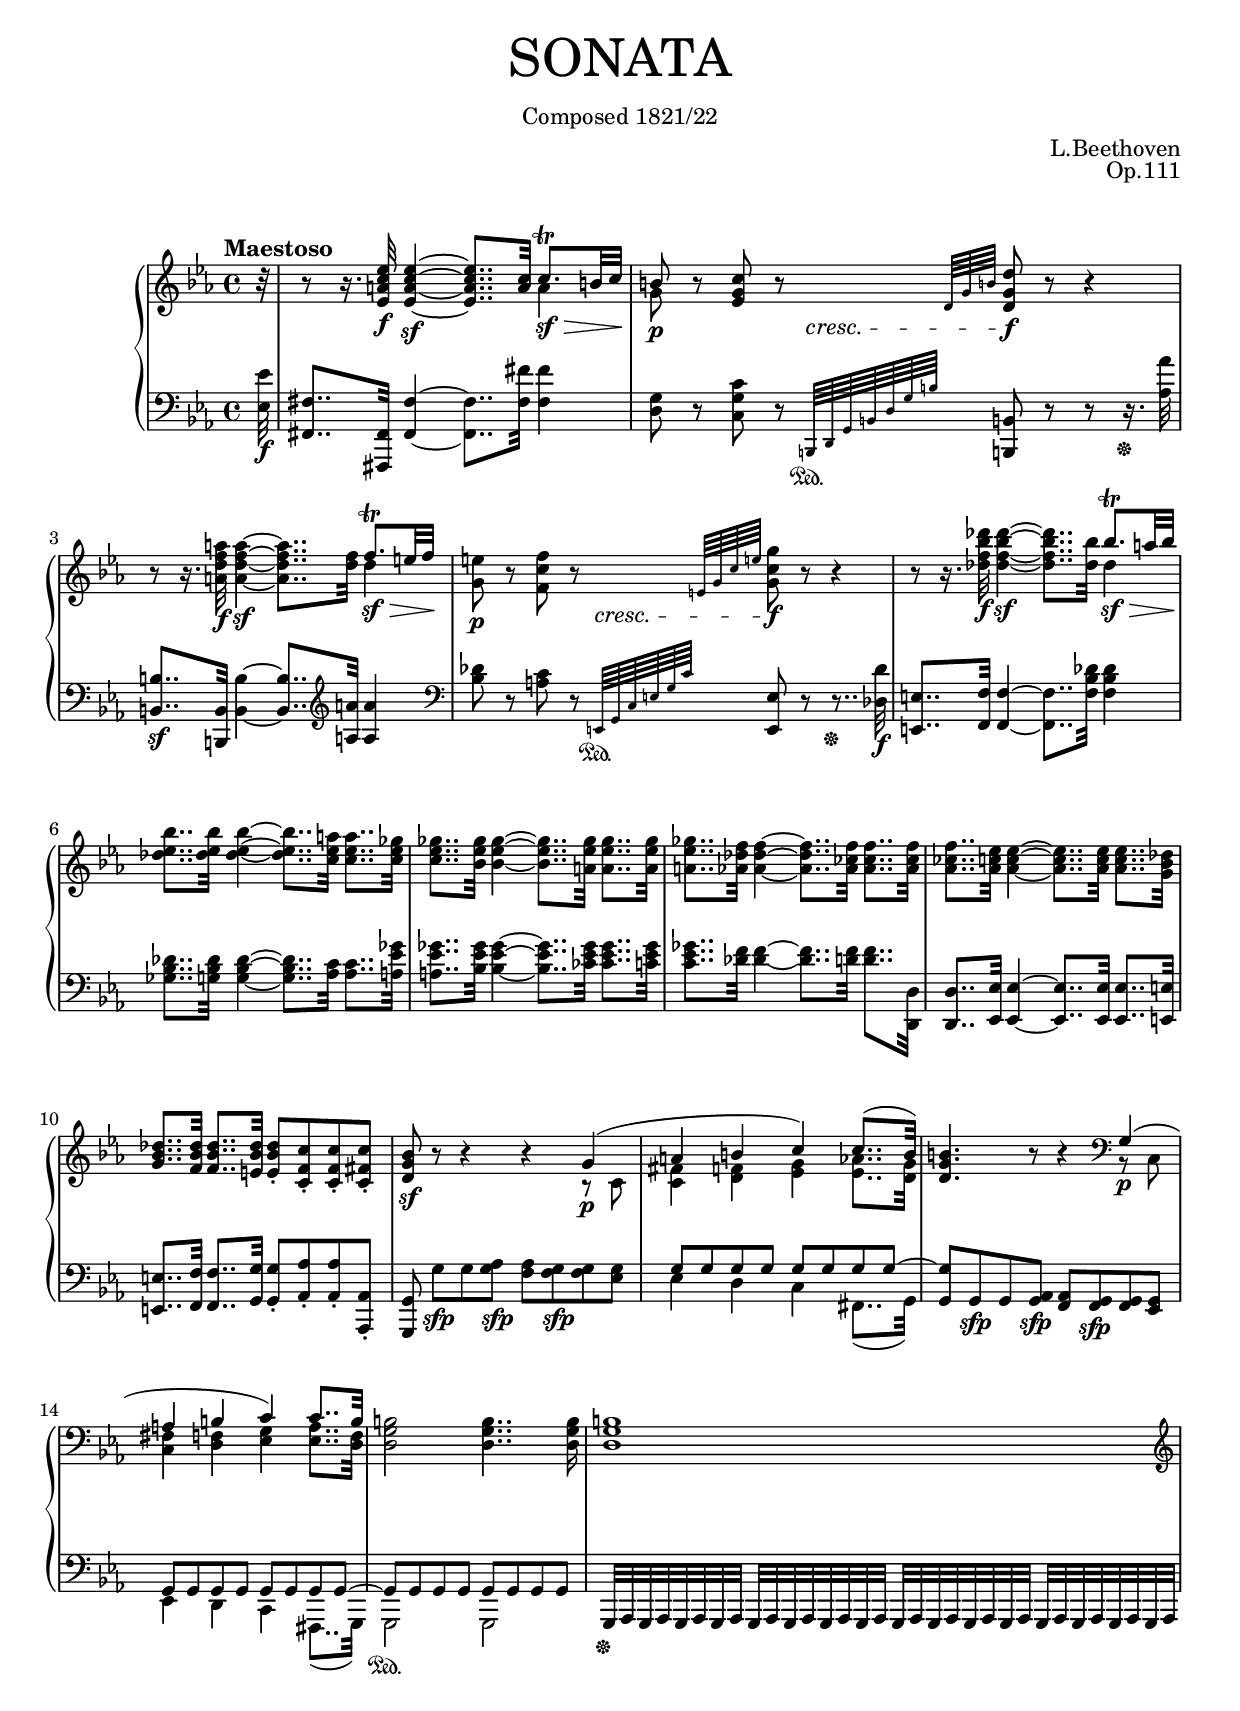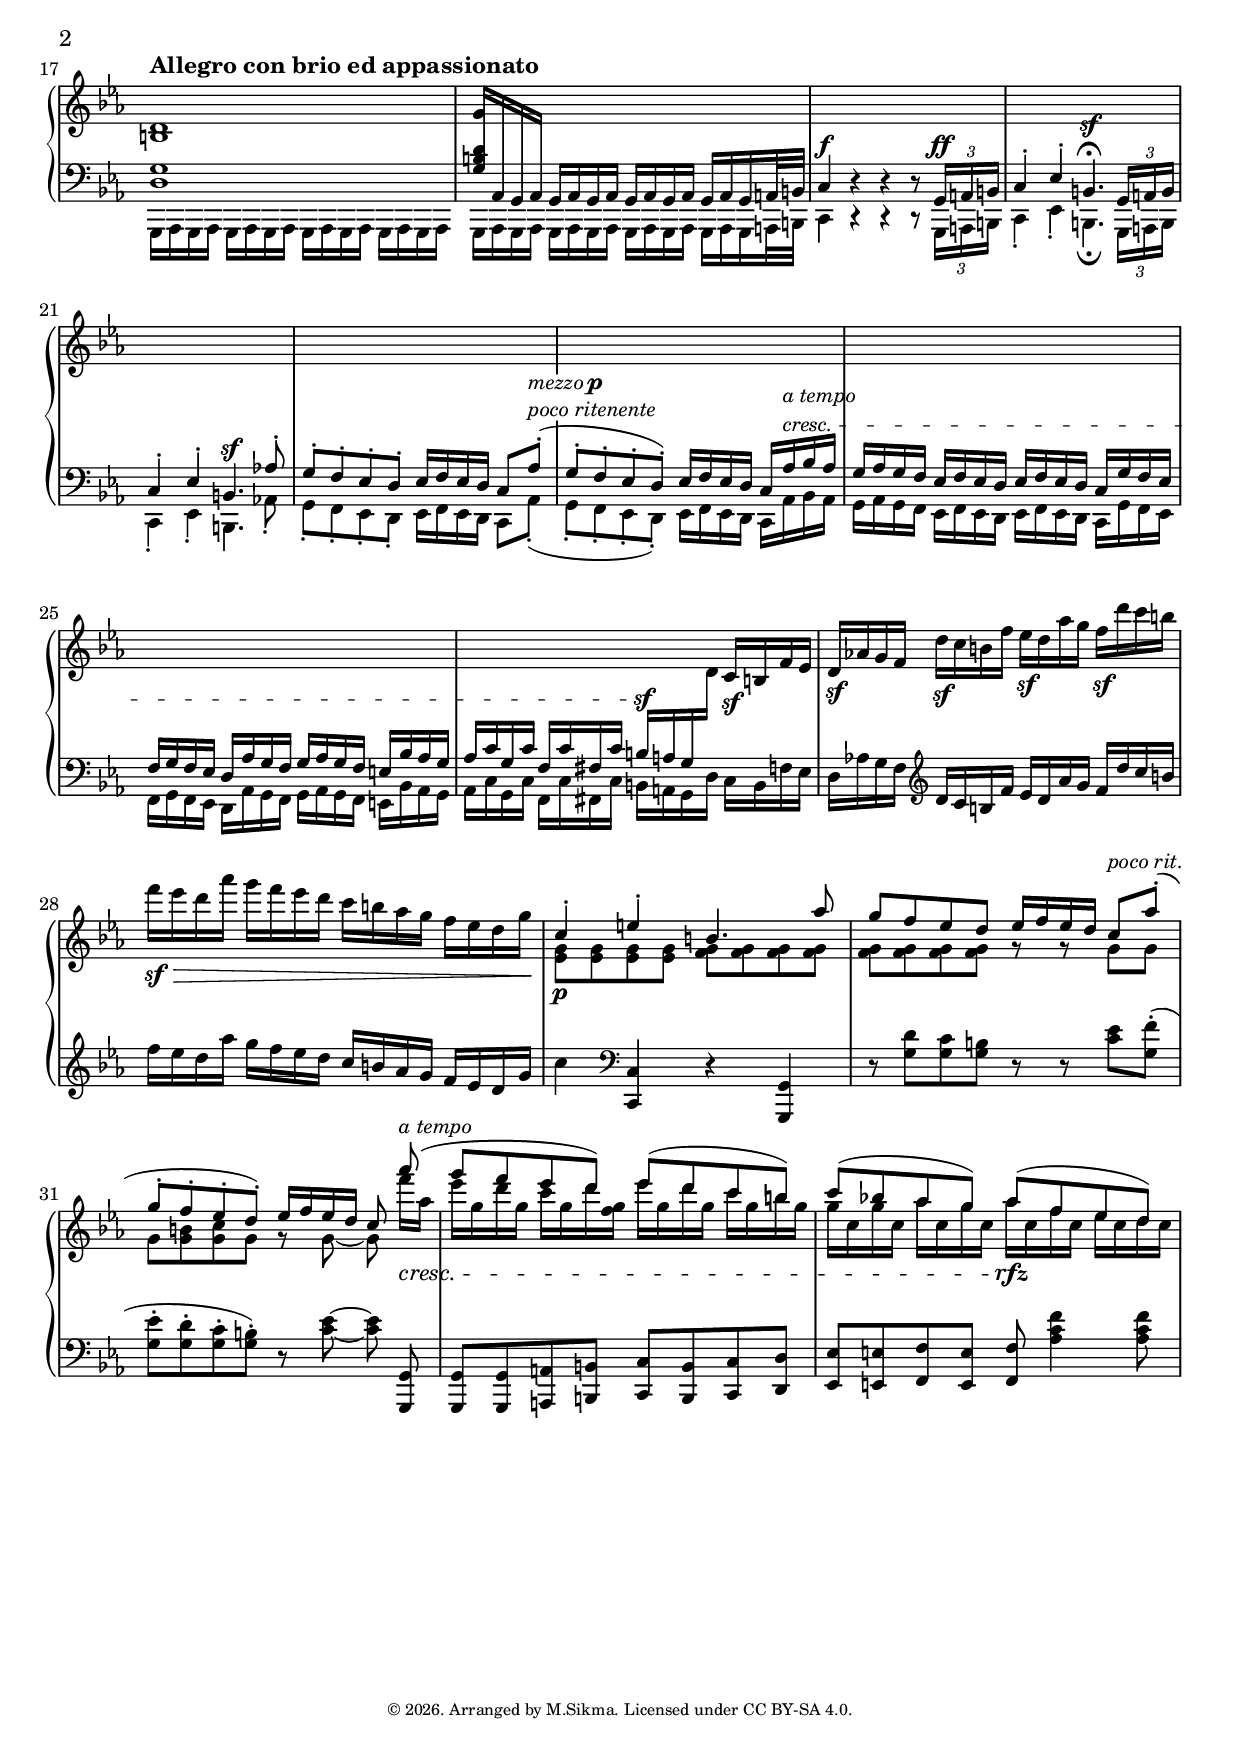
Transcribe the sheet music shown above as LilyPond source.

%===========================================================================
%    Piano Sonata Op.111 (L.Beethoven)
%===========================================================================
%
%--- Notes -----------------------------------------------------------------
%
%  * The Arietta section makes heavy use of implied tuplets. Some hacks have
%    been used to properly render them.
%
%---------------------------------------------------------------------------
%
%--- Author ----------------------------------------------------------------
%
%    (C) 2016, Michiel Sikma <michiel@sikma.org>
%    Licensed under CC BY-SA 4.0.
%
%---------------------------------------------------------------------------


AUTHORS = "M.Sikma"
HEADERS-DIR = "./includes/"
COMPOSED = "Composed 1821/22"

\version "2.19.42"
\language "english"
% /includes/ms.ily - Standard header file for MS projects
%
% Contains standardized copyright notices among various other things.
% This file expects that at least the AUTHORS variable has been set
% in the file that includes this.
%
% After including this file, you can use the following variables:
%
%    * ms-copyright-(LICENSE)-(LANGUAGE) where LICENSE is
%      one of "cc-by-sa-four", "pd"
%    * ms-tagline-(LANGUAGE)
%
% LANGUAGE is an ISO 639-1 code, e.g. "en" or "jp".
%
% (C) 2016, Michiel Sikma <michiel@sikma.org>
% This source code file is in the public domain.

% Force "mid" file extension for compatibility.
#(ly:set-option 'midi-extension "mid")

% \paragraphBreak
%
% Used to add a space after a paragraph text.
paragraphBreak = \markup \vspace #0.5

% \implicitTuplets
%
% Shorthand for turning off tuplet numbers. This turns off
% the numbers for all subsequent tuplets, until \explicitTuplets.
implicitTuplets = \override TupletNumber.stencil = ##f

% \explicitTuplets
%
% Turns tuplet numbers back on.
explicitTuplets = \revert TupletNumber.stencil

% \trillSpanDown
%
% Ensures trill spanners appear at the bottom of the staff.
trillSpanDown = \override TrillSpanner.direction = #-1

% \trillSpanUp
%
% Ensures trill spanners appear at the top of the staff.
trillSpanUp = \override TrillSpanner.direction = #1

% \sharpTrill
%
% Override trill spanners to have a sharp sign. Undo with \regularTrill.
% Using \once does not work for trill spanners that cross over to
% the next line, hence the need to use a separate \regularTrill command.
sharpTrill = \override TrillSpanner.bound-details.left.text = \markup { 
  \halign #4.75 \raise #0.97 \teeny \sharp \musicglyph #"scripts.trill"
}

% \flatTrill
%
% Override trill spanners to have a flat sign. Undo with \regularTrill.
% Using \once does not work for trill spanners that cross over to
% the next line, hence the need to use a separate \regularTrill command.
flatTrill = \override TrillSpanner.bound-details.left.text = \markup { 
  \halign #5.30 \raise #0.65 \teeny \flat \musicglyph #"scripts.trill"
}

% \regularTrill
%
% Revert the trill spanners back to having a standard trill symbol.
regularTrill = \override TrillSpanner.bound-details.left.text = \markup { 
  \musicglyph #"scripts.trill"
}

% \ppLeggiermente
%
% Prints a \pp followed by "leggiermente". Offset slightly to the left
% due to the fact \pp is normally center-offset.
ppLeggiermente = 
  \tweak DynamicText.self-alignment-X #LEFT
  \tweak DynamicText.X-extent #'(0 . 0)
  \tweak DynamicText.X-offset #-1
  #(make-dynamic-script
     (markup #:dynamic "pp"
             #:normal-text (#:italic "leggiermente")))

% \semprePp
%
% Prints "sempre" followed by a \pp.
semprePp = 
  \tweak DynamicText.self-alignment-X #LEFT
  \tweak DynamicText.X-extent #'(0 . 0)
  \tweak DynamicText.X-offset #0
  #(make-dynamic-script
     (markup #:normal-text (#:italic "sempre")
             #:dynamic "pp"))
  
% \sempreStaccato
%
% Prints "sempre staccato".
sempreStaccato = 
  \tweak DynamicText.self-alignment-X #LEFT
  \tweak DynamicText.X-extent #'(0 . 0)
  \tweak DynamicText.X-offset #0
  #(make-dynamic-script
     (markup #:normal-text (#:italic "sempre staccato")))

% \espressivoText
%
% Prints "espressivo".
espressivoText = ^\markup { \italic "espressivo" }

% \dolce
%
% Prints "dolce".
dolce = 
  \tweak DynamicText.self-alignment-X #LEFT
  \tweak DynamicText.X-extent #'(0 . 0)
  \tweak DynamicText.X-offset #0
  #(make-dynamic-script
     (markup #:normal-text (#:italic "dolce")))

% \pocoRitenente
%
% Prints "dolce".
pocoRitenente = 
  \tweak DynamicText.self-alignment-X #LEFT
  \tweak DynamicText.X-extent #'(0 . 0)
  \tweak DynamicText.X-offset #0
  #(make-dynamic-script
     (markup #:normal-text (#:italic "poco rit.")))

% \sempreLegato
%
% Prints "sempre legato".
sempreLegato = 
  \tweak DynamicText.self-alignment-X #LEFT
  \tweak DynamicText.X-extent #'(0 . 0)
  \tweak DynamicText.X-offset #0
  #(make-dynamic-script
     (markup #:normal-text (#:italic "sempre legato")))

% \aTempo
%
% Prints "a tempo".
aTempo = 
  \tweak DynamicText.self-alignment-X #RIGHT
  \tweak DynamicText.X-extent #'(0 . 0)
  \tweak DynamicText.X-offset #0
  #(make-dynamic-script
     (markup #:normal-text (#:italic "a tempo")))

% \manoSinistra
%
% Prints "mano sinistra" (use left hand).
manoSinistra = 
  \tweak DynamicText.self-alignment-X #LEFT
  \tweak DynamicText.X-extent #'(0 . 0)
  \tweak DynamicText.X-offset #0
  #(make-dynamic-script
     (markup #:normal-text (#:italic "mano sinistra")))

% \mezzoP-pocoRitenente
%
% Prints a left-aligned column with two lines of text,
% one describing "mezzo piano", the other "poco ritenente".
mezzoP-pocoRitenente = 
  \tweak DynamicText.self-alignment-X #LEFT
  \tweak DynamicText.X-extent #'(0 . 0)
  \tweak DynamicText.X-offset #0
  #(make-dynamic-script
    (markup
     #:whiteout (
      #:pad-to-box '(0 . 0) '(0 . 1.34)
      (#:line
       (#:left-column 
        (#:line (#:normal-text (#:italic "mezzo") #:dynamic "p")
         #:normal-text (#:italic "poco ritenente")))))))

% \markup \tied-finger-up #"1" #"2"
%
% Used to tie together two fingering suggestions at the top,
% rather than at the bottom. Alternative to \markup \tied-lyric #"1~2".
% By tisimst. <https://lists.gnu.org/archive/html/bug-lilypond/2015-04/msg00078.html>
#(define-markup-command (tied-finger-up layout props f1 f2)
   (string? string?)
   (interpret-markup layout props
     #{
       \markup {
       \override #'(baseline-skip . 1.2)
       \center-column {
         \scale #'(1 . -1) \musicglyph #"ties.lyric.default"
         \concat { #f1 \hspace #0.6 #f2 }
       }
       }
     #}
   ))

% \setStaffDistance <int>
%
% Sets the distance between two staff lines.
setStaffDistance = 
#(define-music-function
  (parser location dist)
  (number?)
  #{\overrideProperty Score.NonMusicalPaperColumn.line-break-system-details
      #'((alignment-distances . (dist)))
  #})

% \shortestNoteDuration <int>
%
% Sets the shortest note duration in a bar. The larger the number,
% the more spaced out the notes will be. Thanks to anabain from IRC.
shortestNoteDuration =
#(define-music-function
     (parser location space)
     (number?)
   #{\newSpacingSection
     \override Score.SpacingSpanner
     #'common-shortest-duration = #(ly:make-moment 1 space)    
   #})

% \resetNoteDuration
%
% Sets the shortest note duration back to the staff default.
resetNoteDuration =
#(define-music-function
     (parser location)
     ()
   #{\newSpacingSection
     \revert Score.SpacingSpanner #'common-shortest-duration  
   #})

% Language-independent variables.
CURRENT-YEAR = #(strftime "%Y" (localtime (current-time)))
CURRENT-DATE = #(strftime "%Y-%m-%d" (localtime (current-time)))

% Copyright strings, separated by language.
% English
ms-copyright-cc-by-sa-four-en = "Licensed under CC BY-SA 4.0."
ms-copyright-pd-en = "Public domain."
ms-copyright-template-en = "© ~A. Arranged by ~A."
ms-copyright-template-en-license = "© ~A. Arranged by ~A. ~A"

% Japanese (Todo)
ms-copyright-cc-by-sa-four-jp = "Licensed under CC BY-SA 4.0."
ms-copyright-pd-jp = "Public domain."
ms-copyright-template-jp = "© ~A. Arranged by ~A."
ms-copyright-template-jp-license = "© ~A. Arranged by ~A. ~A"

% Standardized tagline.
ms-tagline-en = \markup {
  \fontsize #-3 #(format ms-copyright-template-en CURRENT-YEAR AUTHORS)
}
ms-tagline-en-cc-by-sa-four = \markup {
  \fontsize #-3 #(format ms-copyright-template-en-license CURRENT-YEAR AUTHORS ms-copyright-cc-by-sa-four-en)
}
ms-tagline-en-pd = \markup {
  \fontsize #-3 #(format ms-copyright-template-en-license CURRENT-YEAR AUTHORS ms-copyright-pd-en)
}
ms-tagline-jp = \markup {
  \fontsize #-3 #(format ms-copyright-template-jp CURRENT-YEAR AUTHORS)
}
ms-tagline-jp-cc-by-sa-four = \markup {
  \fontsize #-3 #(format ms-copyright-template-jp-license CURRENT-YEAR AUTHORS ms-copyright-cc-by-sa-four-jp)
}
ms-tagline-jp-pd = \markup {
  \fontsize #-3 #(format ms-copyright-template-jp-license CURRENT-YEAR AUTHORS ms-copyright-pd-jp)
}

% Piano Sonata Op.111 (L.Beethoven)
% Markup commands
%
% (C) 2016, Michiel Sikma <michiel@sikma.org>
% Licensed under CC BY-SA 4.0.

% Standard padding. Use in \bookpart \paper markup-system-spacing.
% For the first page only.
std-padding-page-one = #'((padding . 4))

% For all subsequent pages.
std-padding-page-n = #'((padding . 1.5))

% Standard staff spacing. Use in \new PianoStaff \with.
std-staff-spacing = \override StaffGrouper.staff-staff-spacing =
  #'((basic-distance . 12)
     (minimum-distance . 7)
     (padding . 1.0)
     (stretchability . 5))

% Standard scaling for a staff.
std-magnification = \magnifyStaff #89/100

% Standard title markup. Use in \bookpart \paper bookTitleMarkup.
% Assumes that the COMPOSED variable is set in the source file.
% This is for the first page. Use std-title-markup-page-n for subsequent pages.
std-title-markup-page-one = \markup {
  \column {
    \override #'(baseline-skip . 5.0)
    \fill-line {
      \fontsize #7.2
      \pad-markup #3
      \fromproperty #'header:title
    }
    \fill-line {
      \fromproperty #'header:dedication
    }
    \fill-line {
      \COMPOSED
    }
    \fill-line {
      \large \bold
      \fromproperty #'header:subtitle
    }
    \fill-line {
      \smaller \bold
      \fromproperty #'header:subsubtitle
    }
    \fill-line {
      \fromproperty #'header:poet
      { \large \bold \fromproperty #'header:instrument }
      \fromproperty #'header:composer
    }
    \fill-line {
      \fromproperty #'header:meter
      \fromproperty #'header:arranger
    }
  }
}

% As above; for subsequent pages after the first.
std-title-markup-page-n = \markup {
  \left-align {
    \override #'(baseline-skip . 2.0)
    \line {
      \fontsize #3.33
      \pad-x #11.66
      \fromproperty #'header:subtitle
    }
    \fill-line {
      \smaller \bold
      \fromproperty #'header:subsubtitle
    }
    \fill-line {
      \fromproperty #'header:poet
      { \large \bold \fromproperty #'header:instrument }
      \fromproperty #'header:composer
    }
    \fill-line {
      \fromproperty #'header:meter
      \fromproperty #'header:arranger
    }
  }
}


% Maestoso, etc.
part-one-section-one = {
  \key c \minor
  \time 4/4
  \partial 32
  \tempo "Maestoso"
}
part-one-section-two = {
  \key f \minor
}
part-one-section-three = {
  \key g \minor
}
part-one-section-four = {
  \key c \minor
}

% Main theme and variation 1.
arietta-section-one = {
  \key c \major
  \time 9/16
  \partial 8.
  \tempo "Adagio molto semplice e cantabile"
}

% Variation 2.
arietta-section-two = {
  \key c \major
  \time 6/16
  \tempo "L'istesso tempo"
}

% Variation 3.
arietta-section-three = {
  \key c \major
  \time 12/32
  \tempo "L'istesso tempo"
}

% Variation 4-7.
arietta-section-four = {
  \key c \major
  \time 9/16
}

% Variation 4, bar 35-49.
arietta-section-four-ef = {
  \key ef \major
}
% Variation 5.
arietta-section-five = {
  \key c \major
}

%---------------------------------------------------------------------
%    1. Preface
%---------------------------------------------------------------------
%{
\bookpart {
  \paper {
    markup-system-spacing = \std-padding-page-one
    ragged-right = ##t
    indent = 0
    top-margin = 0.7\in
    left-margin = 0.6\in
    right-margin = 0.6\in
    bottom-margin = 0.7\in
  }
  \markup \bold {
    Preface
  }
  \paragraphBreak
  \markup \justify {
    Lorem ipsum dolor sit amet, consectetur adipiscing elit. Curabitur in porta odio, ut efficitur odio. Aenean interdum tempus lectus, nec cursus lacus tincidunt ut. Ut nec lobortis massa. In vitae leo sit amet neque aliquam pharetra et vitae velit. Integer lacus dui, laoreet ut tristique in, vehicula ac turpis. Praesent egestas mauris a urna consectetur porttitor. Cras sed molestie est. Morbi in augue at urna ultrices lobortis. Nullam malesuada tincidunt elementum. Nam enim sapien, dictum posuere euismod sed, pretium ut sem.
  }
  \paragraphBreak
  \markup \justify {
    Donec rhoncus suscipit leo. Maecenas ac pellentesque nibh, a sodales odio. Cras a tellus tempus, feugiat nulla in, tempus ligula. Sed congue interdum congue. Quisque placerat consectetur tellus vitae aliquet. Sed non ligula leo. Praesent eleifend tortor vel risus aliquet, ut bibendum ligula pellentesque. Ut porta porttitor diam vitae semper. Integer dictum bibendum mi eget varius. Curabitur dui tellus, tincidunt sit amet consectetur vel, fermentum et eros. In vitae eros id lectus semper tincidunt. Nulla ex nibh, convallis et ipsum vel, pulvinar vehicula lectus. Etiam vestibulum eu tortor eget gravida. Ut aliquam nisl in lacus dignissim feugiat ac in diam. Aenean sodales iaculis ultrices.
  }
  
  \new PianoStaff <<
    \new Staff = "right" \relative d {
      \clef treble
      \key c \minor
      \time 4/4
      
      \relative c'' {
        c4 c c c |
      }
    }
    \new Staff = "left" {
      \clef bass
      \key c \minor
      \time 4/4
  
      \relative c {
        c4 c c c |
      }
    }
  >>
  
  \markup \justify {
    Donec rhoncus suscipit leo. Maecenas ac pellentesque nibh, a sodales odio. Cras a tellus tempus, feugiat nulla in, tempus ligula. Sed congue interdum congue. Quisque placerat consectetur tellus vitae aliquet. Sed non ligula leo. Praesent eleifend tortor vel risus aliquet, ut bibendum ligula pellentesque. Ut porta porttitor diam vitae semper. Integer dictum bibendum mi eget varius. Curabitur dui tellus, tincidunt sit amet consectetur vel, fermentum et eros. In vitae eros id lectus semper tincidunt. Nulla ex nibh, convallis et ipsum vel, pulvinar vehicula lectus. Etiam vestibulum eu tortor eget gravida. Ut aliquam nisl in lacus dignissim feugiat ac in diam. Aenean sodales iaculis ultrices.
  }
}
%}

%---------------------------------------------------------------------
%    I. Maestoso
%---------------------------------------------------------------------
\bookpart {
  \paper {
    markup-system-spacing = \std-padding-page-one
    bookTitleMarkup = \std-title-markup-page-one
  }
  % Piano Sonata Op.111 (L.Beethoven)
% English title
%
% (C) 2016, Michiel Sikma <michiel@sikma.org>
% Licensed under CC BY-SA 4.0.

\header {
  title = "SONATA"
  composer = "L.Beethoven"
  opus = "Op.111"
  %dedication = "Gewidmet der Fr. Antonie v. Brentanto Gebohrne Edle von Birkenstock."
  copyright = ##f
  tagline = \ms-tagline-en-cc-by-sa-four
}

  \score {
    \new PianoStaff \with {
      \std-staff-spacing
    } <<
      \set PianoStaff.connectArpeggios = ##t
      %---------------------------------------------------------------------
      %    Right hand
      %---------------------------------------------------------------------
      \new Staff = "right" \with {
        \std-magnification
        midiInstrument = "acoustic grand"
      } {
        \clef treble \relative c' {
          \part-one-section-one
          \relative c'' { b32\rest } |
          <<
            \relative c' {
              \relative c'' { b8\rest b16.\rest }
              <ef a c ef>32\f <ef_~ a_~ c^~ ef^~>4\sf <ef a c ef>8..-[ <a c>32] c8.-[\trill\sf\> b32 c32]\!
            }
            \\
            \relative c' {
              s2 s4 a'4
            }
          >> |
          <<
            \relative c'' {
              b8\p \relative c'' { b8\rest } <ef, g c>8 \relative c'' { b8\rest }
              \grace {
                s16.\cresc s64 d64-[ g b!]
              }
              <d, g d'>8\!\f \relative c'' { b8\rest b4\rest }
            }
            \\
            \relative c'' {
              g8
            }
          >> |
          \break
          <<
            \relative c'' {
              \relative c'' { b8\rest b16.\rest }
              \stemDown <a d f a>32\f <a_~ d_~ f^~ a^~>4\sf <a d f a>8.. <d f>32 \stemUp f8.\trill\sf\> e32 f\!
            }
            \\
            \relative c'' {
              s2 s4 d4
            }
          >> |
          <g' e'>8\p \relative c'' { b8\rest } <f c' f>8 \relative c'' { b8\rest }
          \grace {
            s16.\cresc e64-[ g c e!]
          }
          <g, c g'>8\!\f \relative c'' { b8\rest b4\rest } |
          <<
            \relative c'' {
              \relative c'' { b8\rest b16.\rest }
              \stemDown <df f bf df>32\f <df_~ f_~ bf^~ df^~>4\sf <df f bf df>8.. <df bf'>32 \stemUp bf'8.\trill\sf\> a32 bf\!
            }
            \\
            \relative c'' {
              s2 s4 df4
            }
          >> |
          \break
          <df' ef bf'>8.. <df ef bf'>32 <df_~ ef^~ bf'^~>4 <df ef bf'>8.. <c ef a>32 <c ef a>8.. <c ef gf>32 |
          <c ef gf>8.. <bf ef gf>32 <bf_~ ef^~ gf^~>4 <bf ef gf>8.. <a ef' gf>32 <a ef' gf>8.. <a ef' gf>32 |
          <a ef' gf>8.. <af df f>32 <af_~ df^~ f^~>4 <af df f>8.. <af cf f>32 <af cf f>8.. <af cf f>32 |
          <af cf f>8.. <af c ef>32 <af_~ c^~ ef^~>4 <af c ef>8.. <af c ef>32 <af c ef>8.. <g bf df>32 |
          <g bf df>8.. <f bf df>32 <f bf df>8.. <e bf' df>32 <e bf' df>8-. <c f c'>8-. <c f c'>8-. <c fs c'>8-. |
          <d g bf>\sf \relative c'' { b8\rest b4\rest b4\rest }
          <<
            \relative c'' {
              g4^(\p |
              a b c) c8..^( b32) |
              <d, g b>4. \relative c'' { b8\rest b4\rest } \clef bass g,4^(\p |
              a4 b c) c8.. b32 |
              \stemNeutral
              <d, g b>2 <d g b>4.. <d g b>16 |
              <d g b>1
            }
            \\
            \relative c' {
              b8\rest c8 |
              <c fs>4 <d f> <ef g> <ef af>8.. <d g>32 |
              s2. \relative c { b8\rest } c,8 |
              <c fs>4 <d f> <ef g> <ef a>8.. <d f>32 |
              s1 |
              s1
            }
          >> \clef treble |
          % Bring these staffs closer together.
          \overrideProperty Score.NonMusicalPaperColumn.line-break-system-details
            #'((alignment-distances . (7.5)))
          \tempo "Allegro con brio ed appassionato"
          <b d>1 |
          g'16^[
          \change Staff = "left"
          af,, g af ]
          \repeat unfold 4 { g af }
          g af g a32 b |
          s1 |
          \voiceOne
          c4^. ef4^. b4.^\fermata^\sf
          \tuplet 3/2 { g16-[ a b] } |
          c4^. ef4^. b4.^\sf af'!8^. |
          g8-. f-. ef-. d-. ef16 f ef d c8 af'-.-(^\mezzoP-pocoRitenente |
          % Just once, set the crescendo text to the same font size as everything else.
          \override DynamicTextSpanner.font-size = #0
          g8-. f-. ef-. d-.) ef16 f ef d c af'^\cresc^\markup { \center-column { \italic "a tempo " " " } } bf af |
          \revert DynamicTextSpanner.font-size
          g af g f ef f ef d ef f ef d c g' f ef |
          f g f ef d af' g f g af g f e bf' af g |
          af c g c f, c' fs, c'
          b\!^\sf a g
          \change Staff = "right"
          \stemNeutral
          d' c16\sf b f' ef |
          d\sf af'! g f d'\sf c b f' ef\sf d af' g f\sf d' c b |
          f'\sf\> ef d af' g f ef d c b af g f ef d g\! |
          <<
            \relative c'' {
              c4-. e-. b4. af'8 |
              % todo fix poco ritenente
              g f ef d ef16 f ef d c8^\pocoRitenente af'8-.^( |
              g-. f-. ef-. d-.) ef16 f ef d c8\noBeam af''8^\aTempo^( |
              g8 f ef d) ef^( d c b) |
              c^( bf! af g) af^( f ef d) |
            }
            \\
            \relative c' {
              <ef g>8\p <ef g> <ef g> <ef g> <f g> <f g> <f g> <f g> |
              <f g> <f g> <f g> <f g> g8\rest g8\rest g8 g |
              g8 <g b> <g c> g g8\rest g8~g8\noBeam
              % Hide the warning. Not sure why it's appearing.
              #(ly:expect-warning "Impossible or ambiguous (de)crescendo in MIDI.")
              f''16-[\cresc af,] |
              ef' g, d' g, c g d' <f, g> ef' g, d' g, c g b g |
              g16 c, g' c, af' c, g' c, af'\!\rfz c, f c ef c d c |
            }
          >>
        }
      }
      %---------------------------------------------------------------------
      %    Left hand
      %---------------------------------------------------------------------
      \new Staff = "left" \with {
        \std-magnification
        midiInstrument = "acoustic grand"
      } {
        \clef bass \relative c, {
          \part-one-section-one
          <ef' ef'>32\f |
          <fs, fs'>8..-[ <fs, fs'>32] <fs'_~ fs'^~>4 <fs fs'>8..-[ <fs' fs'>32] <fs fs'>4 |
          <g d>8 \relative c { d8\rest } <c, g' c>8 \relative c { d8\rest }
          \grace {
            b,64-[\sustainOn d g b d g b] s32.
          }
          <b,,! b'!>8 \relative c { d8\rest d8\rest d16.\rest\sustainOff } <af'' af'>32 |
          <b, b'>8..\sf <b, b'>32 <b'_~ b'^~>4 <b b'>8.. \clef treble <a' a'>32 <a a'>4 \clef bass |
          <bf df>8 \relative c { d8\rest } <a c>8 \relative c { d8\rest }
          \grace {
            e,64-[\sustainOn g c e g c] s16
          }
          <e,, e'>8 \relative c { d8\rest d8..\rest\sustainOff } <df' df'>32\f |
          <e, e'>8.. <f f'>32 <f_~ f'^~>4 <f f'>8.. <f' bf df>32 <f bf df>4 |
          <gf bf df>8.. <g bf df>32 <g_~ bf^~ df^~>4 <g bf df>8.. <af c>32 <af c>8.. <a ef' gf>32 |
          <a ef' gf>8.. <bf ef gf>32 <bf_~ ef^~ gf^~>4 <bf ef gf>8.. <cf ef gf>32 <cf ef gf>8.. <c ef gf>32 |
          <c ef gf>8.. <df f>32 <df_~ f^~>4 <df f>8.. <d f>32 <d f>8.. <d,, d'>32 |
          <d d'>8.. <ef ef'>32 <ef_~ ef'^~>4 <ef ef'>8.. <ef ef'>32 <ef ef'>8.. <e e'>32 |
          <e e'>8.. <f f'>32 <f f'>8.. <g g'>32 <g g'>8-. <af af'>8-. <af af'>8-. <af, af'>8-. |
          <g g'>8\noBeam g''8\sfp g <g af>\sfp <f af> <f g>\sfp <f g> <ef g> |
          <<
            \relative c' {
              g8 g g g g g g g^~ |
              <g, g'> g\sfp g <g af>\sfp <f af> <f g>\sfp <f g> <ef g> |
              g8 g g g g g g g^~ |
              g g g g g g g g
            }
            \\
            \relative c {
              ef4 d c fs,8.._( g32) |
              s1 |
              ef4 d c fs,8.._( g32) |
              g2\sustainOn g2 |
              \stemNeutral
              g32\sustainOff af \repeat unfold 3 { g af }
              \repeat unfold 12 { g af }
            }
          >> |
          \break
          <<
            \relative c {
              <d g>1 |
              \crossStaff { <g b d>16 }
            }
            \\
            \relative c, {
              \repeat unfold 8 { g16 af16 } |
              \repeat unfold 6 { g16 af16 }
              g af g a32 b
            }
          >> |
          <<
            \relative c {
              c4^\f d4\rest d4\rest d8\rest
              \tuplet 3/2 { g,16^\ff a b }
              
            }
            \\
            \relative c, {
              c4 c4\rest c4\rest c8\rest
              \tuplet 3/2 { g16 a b }
            }
          >> |
          \voiceTwo
          c,4_. ef4_. b4._\fermata
          \tuplet 3/2 { g16-[ a b] } |
          c4_. ef4_. b4. af'!8_. |
          g8-. f-. ef-. d-. ef16 f ef d c8 af'-.-( |
          g8-. f-. ef-. d-.) ef16 f ef d c af' bf af |
          g af g f ef f ef d ef f ef d c g' f ef |
          f g f ef d af' g f g af g f e bf' af g |
          af c g c f, c' fs, c' b a g d'
          \stemNeutral
          c b f' ef
          d af'! g f \clef treble d' c b f' ef d af' g f d' c b |
          f' ef d af' g f ef d c b af g f ef d g |
          c4 \clef bass <c,,, c'>4 \relative c { d4\rest } <g g'> |
          \relative c { d8\rest } <g'' d'>8 <g c> <g b> \relative c { d8\rest d8\rest } <c ef>8 <g f'>^.^( |
          <g ef'>^. <g d'>^. <g c>^. <g b>^.) \relative c { d8\rest } <c_~ ef^~>8 <c ef>8\noBeam <g,, g'>8 |
          <g g'> <g g'> <a a'> <b b'> <c c'> <b b'> <c c'> <d d'> |
          <ef ef'> <e e'> <f f'> <e e'> <f f'> <af' c f>4 8 |
        }
      }
    >>
    \layout {
      \context {
        \Score
        % Set the score to a default note value of one crotchet.
        \override SpacingSpanner.common-shortest-duration = #(ly:make-moment 1/16)
        \consists #Span_stem_engraver
      }
    }
    \midi {
      \tempo 4 = 96
    }
  }
}

%---------------------------------------------------------------------
%    II. Arietta
%---------------------------------------------------------------------
%{
\bookpart {
  \paper {
    markup-system-spacing = \std-padding-page-n
    bookTitleMarkup = \std-title-markup-page-n
  }
  \header {
    subtitle = "Arietta"
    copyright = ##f
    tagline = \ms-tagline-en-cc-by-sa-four
  }
  \score {
    \new PianoStaff \with {
      \std-staff-spacing
    } <<
      \set PianoStaff.connectArpeggios = ##t
      %---------------------------------------------------------------------
      %    Right hand
      %---------------------------------------------------------------------
      \new Staff = "right" \with {
        \std-magnification
        midiInstrument = "acoustic grand"
      } {
        \clef treble \relative c'' {
          \arietta-section-one

          %-----------------------------------------------------------------
          %    Main theme, part 1
          %-----------------------------------------------------------------
          <<
            \new Voice {
              \voiceOne
              \repeat volta 2 {
                \relative c'' {
                  c8(-5 \p g16)-3 |
                  g4. d'8( g,16)\finger \markup \tied-finger-up #"3" #"4" |
                  g4.-4 g8.-4 |
                  g8.-[(-2 e'-5 c])\finger \markup \tied-finger-up #"4" #"5" |
                  c8.-[-5 b-4 <b g>] |
                  c8.-[(-2 e g-5]) |
                  g8.-[( f\finger \markup \tied-finger-up #"4" #"5" d8\finger \markup \tied-finger-up #"4" #"5" c16])\finger \markup \tied-finger-up #"4" #"5" |
                  \break
                  b8.-[(-4 c\finger \markup \tied-finger-up #"5" #"4" d8 g,16])\finger \markup \tied-finger-up #"3" #"5" |
                }
              }
              \alternative {
                {
                  \relative c'' {
                    \set Timing.measureLength = #(ly:make-moment 6/16)
                    g4.
                  }
                }
                {
                  \relative c'' {
                    \set Timing.measureLength = #(ly:make-moment 9/16)
                    g4. e8.\finger \markup \tied-finger-up #"4" #"1"
                  }
                }
              }
            }
            \new Voice {
              \voiceTwo
              \relative c' {
                e8. |
                e8.-[( f8.^2 d8.]) |
                d8.-[( e^2 f]) |
                s8. e8.-[ g] |
                e8.-[ d d] |
                g4.\< g8. |
                a4.\!\> a8-[
                -\tweak X-offset #-0.75
                -\tweak Y-offset #-6.1
                _\finger \markup \tied-lyric #"1~2" <d, a'>16]\! |
                <d g>8.-[ <c g'> <d g>8 d16]~\finger \markup \tied-lyric #"1~2" |
                d8-[ d16^(^2\< <c e-3>8\!\> <b f'-4>16)\!] |
                % todo fix this slur
                \once \override Slur.control-points = #'((1.5 . -1.5) (3.5 . 0.5) (6 . 1) (8.5 . -0.83))
                d8-[^(\repeatTie <c e-4>16\< <b f'-5>8\!\> <c e-4>16)]\! s8. |
              }
            }
          >>

          %-----------------------------------------------------------------
          %    Main theme, part 2
          %-----------------------------------------------------------------
          <<
            \new Voice {
              \voiceOne
              \repeat volta 2 {
                \relative c'' {
                  c4. \p c8( b16)-4 |
                  b4.\finger \markup \tied-finger-up #"4" #"3" b8(-2 e16) |
                  <b e>8.-[ <c e>_(-3-5 <b d>8-2-\finger \markup \tied-finger-up #"4" #"5" <a c>16-1-\finger \markup \tied-finger-up #"4" #"5"]) |
                  <a c>8.-[_(-3-5 <gs b>-2-4 <e a c>])-3-5
                  \once \override DynamicLineSpanner.staff-padding = #3 |
                  <g b d>4.-3-5 \cresc 
                  <g b d>8.-2-4 |
                  <g c e>4.-3-\finger \markup \tied-finger-up #"5" #"4" <a c f>8.-2-3-\finger \markup \tied-finger-up #"5" #"4" |
                  <g b d>8.-[-4 <g b d>] <b d>8-[(-\finger \markup \tied-finger-up #"4" #"3" <d g>16]) \!
                }
              }
              \alternative {
                {
                  \relative c'' {
                    \shortestNoteDuration 16
                    \stemDown <b d g>8(\sf\> <g c e>16) <g c e>8.\! \p \stemUp e8. \stemNeutral
                    \shortestNoteDuration 8
                  }
                }
                {
                  \relative c'' {
                    <b d g>8(\sf\> <g c e>16) <g c e>8.\! \p c8_( \dolce e,16
                  }
                }
              }

              %-------------------------------------------------------------
              %    Variation 1, part 1
              %-------------------------------------------------------------
              \repeat volta 2 {
                \relative c'' {
                  a8 e16 g8 f16 d'8 d,16 |
                  g8 \sempreLegato d16 f8 e16 g8 f16 |
                  a8 g16 e'8 e,16 c'8 e,16) |
                  <ef c'>8( <d b'>16 <c a'>8 <b g'>16 <c a'>8 <d b'>16 |
                  \stemUp
                  c'8\< e,16 e'8 g,16 g'8 bf,16)\! |
                  g'8(\> a,16 f'8 a,16 d8 c16)\! |
                  c8-[( b16 c8 cs16] cs16 <d g,> g,) |
                }
              }
              \alternative {
                {
                  \relative c'' {
                    % Note: move down the volta brackets, since there's just one
                    % slur pushing them up.
                    \once \override Score.VoltaBracket.extra-offset = #'(0 . -1.8)
                    g4. c8( e,16)
                  }
                }
                {
                  \relative c'' {
                    \once \override Score.VoltaBracket.extra-offset = #'(0 . -1.8)
                    g8.~g16\>-[( gs a\! b e, e]) |
                    \set Timing.measureLength = #(ly:make-moment 3/16)
                    c'8^\( e,16
                  }
                }
              }

              %-------------------------------------------------------------
              %    Variation 1, part 2
              %-------------------------------------------------------------
              \repeat volta 2 {
                \set Timing.measureLength = #(ly:make-moment 6/16)
                f,8\> e16\! c'8 <e, c>16
                \override DynamicLineSpanner.staff-padding = #4.5 |
                \set Timing.measureLength = #(ly:make-moment 9/16)
                % todo check with manuscript
                b'8\< <b, e>16\)\!_\(\> <c e>16 c' b\! c( <e, b'>\)) <e' b>( |
                \override Tie.minimum-length = #3.25
                f8 e16) e8( d16) d c c~ |
                \override DynamicLineSpanner.staff-padding = #3
                <c a>16 \cresc <b gs>
                \once \override Tie.minimum-length = #2.75
                <b gs>_~_( <b gs> <c e,>) <c e,>_~_( <c e,> <d b>)\! <d b> \p |
                \mergeDifferentlyDottedOn
                \revert DynamicLineSpanner.staff-padding
                <d b>4. <ds b>8. |
                e8. e8( g16) g8( f16) |
                e8-[ d16 cs8 d16] d16 a' g |
              }
              \alternative {
                {
                  \relative c'' {
                    g'16-[\sf\>^( f e] f-[ e])\! e,-[ f e e]_( |
                    \set Timing.measureLength = #(ly:make-moment 3/16)
                    c'8 <c, e>16)
                  }
                }
                {
                  \relative c'' {
                    \set Timing.measureLength = #(ly:make-moment 6/16)
                    \stemDown <g' d>16-[\sf\> <f b,> <e c>] <f c>-[ <e c> <e c>]\! |
                  }
                }
              }
              
              %-----------------------------------------------------------------
              %    Variation 2, part 1
              %-----------------------------------------------------------------
              \repeat volta 2 {
                \relative c' {
                  \arietta-section-two
                  \set Timing.measureLength = #(ly:make-moment 2/16)
                  b'8\rest |
                  \set Timing.measureLength = #(ly:make-moment 6/16)
                  \stemUp
                  \implicitTuplets
                  \tuplet 3/2 { e16-[( \manoSinistra c32 b16 c32] }
                  \tuplet 3/2 { d16-[ b32 as16 b32]) }
                  b8\rest |
                  \change Staff = "left"
                  \once \override PhrasingSlur.eccentricity = #0.25
                  \tuplet 3/2 { f,16-[\( d32 cs16 d32] }
                  \change Staff = "right"
                  \tuplet 3/2 { g'16-[ e32 ds16 e32] }
                  \tuplet 3/2 { g16-[ e32 g16 f32] } |
                  \tuplet 3/2 { a16-[ fs32 a16 g32]\) } \stemDown
                  <g e'>8\noBeam <g c>8 |
                  \stemUp
                  \tuplet 3/2 { c16-[ b32 d16 c32] }
                  \tuplet 3/2 { c16-[ \sempreLegato as32 c!16 b32] } b8 |
                  c8\cresc \tuplet 3/2 { e16-[( d32 f16 e32] } g8)~ |
                  g16-[\! g~]\> \tuplet 3/2 { g16-[ e32 g16 f32] }
                  \tuplet 3/2 { e16-[ cs32 e16 d32]\! } |
                  c!16-[( b c cs
                  \once \override TupletBracket.transparent = ##t                  
                  \tuplet 3/2 { d16 s32 d16 g,32]) } |
                }
              }
              \alternative {
                {
                  \relative c'' {
                    \set Timing.measureLength = #(ly:make-moment 4/16)
                    g16-[ g]~ g-[ g] |
                  }
                }
                {
                  \relative c' {
                    \set Timing.measureLength = #(ly:make-moment 6/16)
                    g'16-[ g]~
                    \tuplet 3/2 { g16-[ gs32 a16 b32] }
                    \tuplet 3/2 { e,16-[ e32~e16 e32] }
                  }
                }
              }
              
              %-----------------------------------------------------------------
              %    Variation 2, part 2
              %-----------------------------------------------------------------
              \repeat volta 2 {
                \relative c'' {
                  \override Tie.minimum-length = #3.25
                  \set Timing.measureLength = #(ly:make-moment 6/16)
                  % todo: make fingering nicer
                  \tuplet 5/4 {
                    c16-[(-5 ~c16 b32
                    -\tweak Y-offset #3.6
                    ^4]
                  }
                  \tuplet 5/4 { c16-[~c16 b32] }
                  \tuplet 5/4 { c16-[~c16 b32] } |
                  \tuplet 5/4 { b16-[~b16 c32] }
                  \tuplet 5/4 { b16-[~b16 c32] }
                  \tuplet 5/4 { b16-[~b16 e32]) } |
                  \omit Dots
                  \tuplet 3/2 { <b_~ e^~>16.-[ <b e>16 <c e>32] }
                  \tuplet 3/2 { <c_~ e^~>16.-[ <c e>16 <gs b d>32] }
                  \tuplet 3/2 { <e b' d>16-[_( <f a c>32 <fs a c>16 <b, g' b>32]) }
                  \undo \omit Dots |
                  \tuplet 3/2 { <b gs' b>16-[\cresc <b_~ gs'^~ b^~>32 <b gs' b>16 <b_~ gs'^~ b^~>32] }
                  \tuplet 3/2 { <b gs' b>16-[ <c_~ a'^~ c^~>32 <c a' c>16 <c_~ a'^~ c^~>32] }
                  \stemNeutral
                  \tuplet 3/2 { <c a' c>16-[ <d_~ b'^~ d^~>32 <d b' d>16 <d' b' d>32]\!\p } |
                  
                  \tuplet 3/2 { <d b' d>16-[ d32^( cs16 d32)] }
                  \stemUp
                  d8~
                  \tuplet 3/2 { d16-[ cs32 f16 e32] } |
                  e8~ e16-[ e16]~
                  \tuplet 3/2 { e16-[ e32 g16 f32] } |
                  \tuplet 3/2 { d16-[ fs32 a16 g32]~ }
                  \tuplet 3/2 { g16-[ s32 a16 g32]~ }
                  \tuplet 3/2 { g16-[ s32 a16 g32] } |
                  \revert Tie.minimum-length
                }
              }
              \alternative {
                {
                  \relative c''' {
                    \override Tie.minimum-length = #3.25
                    \omit Dots
                    \tuplet 3/2 { g16.-[~g16 f32] }
                    \undo \omit Dots
                    e16 r16
                    \once \override TupletBracket.transparent = ##t
                    \tuplet 3/2 { r16 e,32-[~ e16 e32] }
                    \revert Tie.minimum-length
                  }
                }
                {
                  \relative c''' {
                    \set Timing.measureLength = #(ly:make-moment 4/16)
                    \override Tie.minimum-length = #3.25
                    \omit Dots
                    \tuplet 3/2 { g16.-[~\sf\> g16 f32] }
                    \tuplet 3/2 { e16-[\!\p g32~ g16 g32] }
                    \undo \omit Dots
                    \revert Tie.minimum-length
                  }
                }
              }
              
              %-----------------------------------------------------------------
              %    Variation 3, part 1
              %-----------------------------------------------------------------
              \repeat volta 2 {
                \relative c''' {
                  \arietta-section-three
                  \override Tie.minimum-length = #3
                  \set Timing.measureLength = #(ly:make-moment 4/32)
                  \stemNeutral
                  \tuplet 3/2 { c32-[^(\f g64 e32 c64] }
                  \tuplet 3/2 { g32-[ e64 c32 g64]) } |
                  \set Timing.measureLength = #(ly:make-moment 12/32)
                  \omit Dots
                  \tuplet 3/2 { <e'_~ g^~>32.-[ <e g>32 <e_~ g^~>64 <e_~ g^~>32. <e g>32 <e g>64] }
                  \tuplet 3/2 { <f_~ g^~>32.-[ <f g>32 <f_~ g^~>64 <f_~ g^~>32. <f g>32 <f g>64] }
                  \tuplet 3/2 { f''32-[^( d64 b32 g64 f32 d64 b32 g64]) } |
                  \tuplet 3/2 { <f_~ g^~>32.-[ <f g>32 <f_~ g^~>64 <f_~ g^~>32. <f g>32 <f g>64] }
                  \tuplet 3/2 { g32.~-[ g32 g64~ g32.~ g32 g64] }
                  \tuplet 3/2 { g''32-[( e64 c32 g64 e32 c64 g32 g'64]) } |
                  % todo clean up these ties a little
                  \tuplet 3/2 { <g,_~ bf_~ cs^~ g'^~>32.-[ <g bf cs g'>32 <g_~ bf_~ cs^~ g'^~>64 <g_~ b^~ d^~ g^~>32. <g b d g>32 <g b d g>64] }
                  \tuplet 3/2 { <g_~ b^~ g'^~>32.-[ <g b g'>32 <g_~ b^~ g'^~>64] }
                  \tuplet 3/2 { <g_~ c g'^~>32.-[ <g c g'>32 <g c g'>64] }
                  \tuplet 3/2 { <e'_~ g^~ e'^~>32.-[ <e g e'>32 <e_~ g^~ e'^~>64 <e_~ g^~ e'^~>32. <e g e'>32 <c e c'>64] } |
                  \tuplet 3/2 { c'32-[( a64 fs32 ef64 c32 a64 fs32 <ef c'>64)] }
                  \tuplet 3/2 { b''32-[( g64 d32 b64 g32 d64 b32) <af''_~ b^~ d,_~ b_~>64] }
                  % todo: clean up ties
                  \tuplet 3/2 { <af_~ b^~ d,_~ b_~>32.-[ <af b d, b>32 <af_~ b^~ d,_~ b_~>64 <af_~ b^~ d,_~ b_~>32 <af b d, b>32. <af b d, b>64] } |
                  \tuplet 3/2 { c32-[( g64 e!32\sf c64 g32 e64 e'32\sf c64)] }
                  \tuplet 3/2 { e32-[ c64 g'32\sf e64 c32 g64\sf e'32 c64] }
                  \tuplet 3/2 { g'32-[ e64 c'32\sf g64 e32 c64 g'32\sf e64] } |
                  \stemDown
                  \once \override TupletBracket.transparent = ##t
                  \tuplet 3/2 { r32 s64 g32-[\sf e64 cs32 e64 g32\sf e64] }
                  \tuplet 3/2 { f32-[ d64 f32\sf a,64 f'32 f,64 a32\sf f64] }
                  \tuplet 3/2 { a32-[ f64 f'32\sf d64 a32 a'64\sf f32 d64] } |
                  \tuplet 3/2 { c!32-[ b64 f'32 d64\sf b'32 f64 d32\sf b64] }
                  \tuplet 3/2 { d32-[ c64 af'32\sf f64 c'32 a64 f32\sf c64] }
                  \tuplet 3/2 { ef32-[ d64 d'32\sf d,64 d'32 d,64 d'32\sf <d, g>64] }
                  \undo \omit Dots
                }
              }
              \alternative {
                {
                  \relative c''' {
                    \stemUp
                    \set Timing.measureLength = #(ly:make-moment 8/32)
                    \omit Dots
                    \tuplet 3/2 { g32.~-[ g32 g64]~ }
                    \tuplet 3/2 { g32.~-[ g32 g64]~ }
                    \tuplet 3/2 { g32.~-[ g32 g64]( }
                    \tuplet 3/2 { f32-[ g64 a32 b64)] }
                    \undo \omit Dots
                  }
                }
                {
                  \relative c''' {
                    \stemUp
                    \set Timing.measureLength = #(ly:make-moment 12/32)
                    \omit Dots
                    \tuplet 3/2 { g32.~-[ g32 g64]~ }
                    \tuplet 3/2 { g32.~-[ g32 g64]~ }
                    \tuplet 3/2 { g32.~-[ g32 g64]~ }
                    \tuplet 3/2 { g32.~-[ g32 g64] }
                    \tuplet 3/2 { gs32-[ a64 b32 e,,64~] }
                    \tuplet 3/2 { e32~ e64~ e32 e64 }
                    \undo \omit Dots
                  }
                }
              }
              
              %-----------------------------------------------------------------
              %    Variation 3, part 2
              %-----------------------------------------------------------------
              \repeat volta 2 {
                \relative c' {
                  \omit Dots
                  \stemNeutral
                  \tuplet 3/2 { <e_~ c'^~>32.-[\f <e c'>32 <e_~ c'^~>64 <e_~ c'^~>32. <e c'>32 <e c'>64] }
                  \tuplet 3/2 { c''32-[\p gs64 a32 e64 d32 c64 e32 c64] }
                  \tuplet 3/2 { b32-[ a64 c32 a64 b32 a64 c32 <d, f b>64] } |
                  \tuplet 3/2 { <d_~ e^~ b'^~>32.-[ \f <d e b'>32 <d_~ e^~ b'^~>64 <d_~ e^~ b'^~>32. <d_~ e^~ b'^~>32 <d e b'>64] }
                  \tuplet 3/2 { c''32-[( \p b64 e32 b64 a32 gs64 b32 e,64] }
                  \tuplet 3/2 { b'32-[ e,64 f32 d64 c32 b64 e32 b64)] } |
                  \tuplet 3/2 { c32-[\( b64 e32 b64 d32 c64 e32 c64 e32 d64 gs32 d64 f32 e64 a32 e64 a32 f64 a32 b,64 a'32 fs64 a32 c,64~] } |
                  \tuplet 3/2 { <c a'>32-[\f b64 a'32 gs64\) <d_~ b'^~>16.]^\(\sf }
                  \tuplet 3/2 { <d b'>32-[ c64 b'32 a64\) <e_~ c'^~>16.]^\(\sf }
                  \once \override TupletBracket.transparent = ##t
                  \tuplet 3/2 { <e c'>32-[ d64 c'32 b64\) <f_~ d'^~>32.\sf <f d'>32 <f d'>64] } |
                  \overrideProperty Score.NonMusicalPaperColumn.line-break-system-details
                    #'((alignment-distances . (13)))
                  \tuplet 3/2 { <f_~ g^~ b^~ d^~>32.-[ <f g b d>32 <f_~ g^~ b^~ d^~>64 <f_~ g^~ b^~ d^~>32. <f g b d>32 <f_~ g^~ b^~ d^~>64] }
                  \tuplet 3/2 { <f g b d>32-[ b64( f'32 d64 c32 b64 d32 b64] }
                  \tuplet 3/2 { g32-[ f64 a32 f64 e32 d64 f32 d64)] } |
                  \stemUp
                  \tuplet 3/2 { <g,_~ c_~ e^~>32.-[ <g c e>32 <g_~ c_~ e^~>64 <g_~ c_~ e^~>32. <g c e>32 <g_~ c_~ e^~>64] }
                  \once \override TupletBracket.transparent = ##t
                  \tuplet 3/2 { <g c e>32-[( <g b>64 <a c>32 <b d>64]) e16.~ e32-[( cs64 d32 e64 f16.~]) } |
                  \stemUp
                  \tuplet 3/2 { <f b,>32-[( <as, cs>64 <b d>32 <c e>64 d16.]~) }
                  \tuplet 3/2 { d32-[( cs64 d32 e64 d16.)]~ }
                  \tuplet 3/2 { d32-[( e64 f32 fs64 g16.~]) } |
                }
              }
              \alternative {
                {
                  \tuplet 3/2 { g32-[ a64 g32 a64 g32 <d f>64 e32 <d f>64] }
                  \tuplet 3/2 { e32-[ <g, d' f>64^( <g e'>32 d'64 c32 b64 c32 e64]) }
                  \tuplet 3/2 { e,32-[_( <c' e>64 e,32 <b' d>64 e,32 <a c>64 e32 <gs b>64)] }
                }
                {
                  \set Timing.measureLength = #(ly:make-moment 8/32)
                  \tuplet 3/2 { g'32-[\repeatTie a64 g32 a64 g32 <d f>64 e32 <d f>64] }
                  \tuplet 3/2 { e32-[ <c, f>64 <b e>32 <a d>64] }
                  \clef bass
                  \stemDown
                  \tuplet 3/2 { g32-[ a64 g32 f64] }
                  \bar "||"
                }
              }
              
              %-----------------------------------------------------------------
              %    Variation 4
              %-----------------------------------------------------------------
              \arietta-section-four
              \set Timing.measureLength = #(ly:make-moment 3/16)
              <e c'>16 <e_~ g^~ c^~>16 <e g c> |
              \set Timing.measureLength = #(ly:make-moment 9/16)
              d16\rest <b_~ d_~ f^~ g^~> <b d f g>
              d16\rest <b_~ d_~ f^~ g^~> <b d f g>
              d16\rest <f_~ g_~ b^~ d^~> <f g b d> |
              \set doubleSlurs = ##t
              % todo fix all the other legato chords
              d16\rest <d f^~ g^~>( <c e g>)
              d16\rest <c_~ e^~ g^~> <c e g>
              \override Tie.minimum-length = #4
              d16\rest <d_~ f^~ g^~> <d f g> |
              d16\rest <ds fs g^~>( <e g>)
              \set doubleSlurs = ##f
              d16\rest <e_~ g^~ e'^~> <e g e'>
              d16\rest <ef_~ fs^~ a^~ c^~> <ef fs a c> |
              d16\rest <d_~ f_~ af^~ c^~> <d f af c>
              d16\rest <d_~ f_~ af^~ b^~> <d f af b>
              d16\rest <d_~ f_~ g^~ b^~> <d f g b> |
              d16\rest <ds fs c'^~> <e g c>
              d16\rest <g_~ b e^~> <g c e>
              d16\rest \stemUp \clef treble <bf'_~ df_~ e^~ g^~> <bf df e g> |
              b'16\rest <bf,_~ df_~ e^~ g^~> <bf df e g>
              b'16\rest \stemDown \clef bass <f,_~ c'^~ f^~> <f c' f>
              d16\rest <f_~ af^~ d^~> <f af d> |
              d16\rest <f_~ af^~ b^~> <f af b>
              d16\rest <f e c'^~> <e g c>
              d16\rest <f g d'>^( <d f g>) \clef treble |
              \explicitTuplets
              \stemUp
              \override TupletBracket.bracket-visibility = #'if-no-beam
              \tuplet 3/2 { g32-[ a b }
              \tuplet 3/2 { c d e }
              \tuplet 3/2 { f g a] }
              \override TupletBracket.transparent = ##t
              \implicitTuplets
              \stemNeutral
              \tuplet 3/2 { b-[ c d }
              \tuplet 3/2 { e f g }
              \tuplet 3/2 { a g b] }
              \tuplet 3/2 { c-[ \pp d c }
              \tuplet 3/2 { b c b }
              \tuplet 3/2 { c d c] } |
              \tuplet 3/2 { g32-[ a g fs g fs g a g] fs-[ g fs g a g cs d cs] d-[ e d cs d cs d e d] } |
              \tuplet 3/2 { cs32-[ d cs d e d g, a g] a-[ b a g a g b c b] c-[ d c d e d ds e ds] } |
              \tuplet 3/2 { e32-[ a, g fs a g fs a g] fs-[ g gs a bf b c cs d] e-[ f e d e d c d c] } |
              \tuplet 3/2 { b32-[ d c as c b c d e] b-[ c b as b as b c b] cs-[ e d e f e f g f] } |
              \tuplet 3/2 { g,32-[ g' g, c! g' c, b g' b,] c-[ g' d ds g e f g fs] g-[ a fs g fs g cs, a' g] } |
              \tuplet 3/2 { cs,32-[ a' g cs, f! e cs a' g] cs,-[ a' g d! g f a, e' d] af-[ e' d g, e' d g, d' c] } |
              \tuplet 3/2 { g32-[ d' c f, c' b g d' c] g-[ d' c g d' cs a! e' d] a-[ e' d b e d cs d g,] } |
              \tuplet 3/2 { a32-[ fs g a fs g a fs g] a-[ fs g a fs g a gs e'] b-[ a e' c b e] } b,16\rest \pp |
              b16\rest \clef bass <a, b~>16 <g b>
              d16\rest <a' b~>16 <g b>
              d16\rest <a' b~>16 <g b> |
              d16\rest \semprePp <a' b~> <gs b>
              d16\rest <a' b~> <gs b>
              d16\rest <a' b~ e~> <gs b e> |
              d16\rest <gs c~ e~> <a c e>
              d,16\rest <gs c~ e~> <a c e>
              d,16\rest <b' d> <a c> |
              d,16\rest <ds_~ fs_~ a^~ c^~> <ds fs a c>
              d16\rest <d_~ f_~ gs^~ b^~> <d f gs b>
              d16\rest <e_~ a^~ c^~> <e a c> |
              d16\rest <f_~ c'_~ d^~> <f c' d>
              d16\rest <c d^~> <b d>
              d16\rest <f_~ c'_~ d^~> <f c' d> |
              d16\rest <g_~ d' e^~> <g c e>
              d16\rest <d e^~> <c e>
              d16\rest <af' b_~ d^~ f^~> <g b d f> |
              d16\rest <c d~> <b d>
              d16\rest <c d~ g~> <b d g>
              d16\rest \clef treble <c' d_~ g^~> <b d g> \clef bass |
              d,16\rest <b d g>^( <c e>)
              d16\rest <c' e>^( e,)
              d16\rest \clef treble <d'' e>_( <d, e>) |
              \explicitTuplets
              \override TupletBracket.bracket-visibility = #'if-no-beam
              \override TupletBracket.transparent = ##f
              \override TupletBracket.direction = #-1
              <e c' e>16 \tuplet 3/2 { c''32-[ \ppLeggiermente d b } \tuplet 3/2 { c b a] }
              \implicitTuplets
              \override TupletBracket.bracket-visibility = #'if-no-beam
              \tuplet 3/2 { gs32-[ a b a b c b c d] }
              \tuplet 3/2 { c32-[ d b c c d c b a] } |
              \tuplet 3/2 { b32-[ c d c b a gs a b] }
              \tuplet 3/2 { gs32-[ a b a b c b c d] }
              \tuplet 3/2 { b32-[ c d f e d c b e] } |
              \tuplet 3/2 { a,32-[ gs e' \semprePp b a e' c b e] }
              \tuplet 3/2 { d32-[ c e c b e d c e] }
              \tuplet 3/2 { d32-[ c e c b d b a c] } |
              \tuplet 3/2 { b32-[ a c b d c b a c] }
              \tuplet 3/2 { a32-[ gs b a c b a gs b] }
              \tuplet 3/2 { c32-[ d c b c b c d c] } |
              \tuplet 3/2 { d32-[ e cs d b c as b a] }
              \tuplet 3/2 { b32-[ a c b d c d cs ef] }
              \tuplet 3/2 { d32-[ e d f d e ds f ds] } |
              \tuplet 3/2 { e32-[ f ds e cs d b d c] }
              \tuplet 3/2 { d32-[ e d e f e f ds e] }
              \tuplet 3/2 { f32-[ g e f e f e g f] } |
              \tuplet 3/2 { d!32-[ f d f d f d f d] }
              \tuplet 3/2 { f32-[ d f d fs d fs d fs] }
              \tuplet 3/2 { d32-[ fs d g d g d g d] } |
              \tuplet 3/2 { g32-[ d g f! g d f d e] }
              \tuplet 3/2 { g32-[ f e f e d f e c] }
              \tuplet 3/2 { g'32-[ f e f e d f e c] } |
              \tuplet 3/2 { f32-[ e d e d b d c b] }
              \tuplet 3/2 { f'32-[ e d e d b d c b] }
              \tuplet 3/2 { f'32-[ e d e d b d c b] } |
              \tuplet 3/2 { g'32-[ f e f e d f e c] }
              \undo \omit Dots
              % note I would rather keep this rest at the same height as the other notes
              r8.
              \tuplet 3/2 { g32-[ f e f e d f e c] } |
              \tuplet 3/2 { f32-[ e d e d b d c b] }
              \tuplet 3/2 { f'32-[ e d e d b d c b] }
              \tuplet 3/2 { f'32-[ e d e d b d c b] } |
              \relative c'' { b8.\rest }
              <c e>8.-[ <c_~ e^~>8.] |
              <c e>8. <e c' e>8.-[ <e c' e>] |
              <e c' e>8.-[ <e c' e> <d b' d>8] \clef bass
              \explicitTuplets
              \override TupletBracket.direction = #1
              \tuplet 3/2 { g,,,,32-[ a b] }
              \implicitTuplets |
              \tuplet 3/2 { c32-[ e g] }
              \relative c { d16\rest }
              \clef treble
              \tuplet 3/2 { c'32-[ e g] }
              \omit Dots
              \tuplet 3/2 { c32-[ e g e g c e16.~] }
              \undo \omit Dots
              \tuplet 3/2 { e32-[ b c d b c e b c] } |
              \relative c'' { b16\rest }
              \clef bass
              \tuplet 3/2 { a,,,32-[ c e] }
              \relative c { d16\rest }
              \clef treble
              % Note: hack to accommodate Beethoven's weird notation.
              % This should actually be e32.~e32, but Beethoven uses
              % a 64th. Since a tie cannot pass through a space, we
              % use a slur instead.
              \tuplet 3/2 { a'32-[ c e c e a e64 a c e64^(] s32 }
              \tuplet 3/2 { e32-[) b c e, b' c e b c] } |
              \relative c'' { b16\rest }
              \tuplet 3/2 { e32-[ c e, e' cs e,] }
              \relative c'' { b16\rest }
              \tuplet 3/2 { f'32-[ d f, f' d f,] }
              \tuplet 3/2 { e'32-[ cs e, f' d f, d' b d,] } |
              % Ensure trills don't pass the bar line.
              \override TrillSpanner.to-barline = ##t
              \stemUp \grace cs32
              % todo: shortest note duration, space this a little
              \stemNeutral
              \trillSpanDown
              % Make some space for the flat sign in front of the next trill.
              \once \override TrillSpanner.bound-details.right.padding = #2.8
              % todo: perfectly align the dynamics
              d4._~ \f
              \startTrillSpan d8._~ |
              d4._~ d8._~ \p |
              d8.\dim
              \flatTrill
              % Give a little bit of breathing space, since it goes to the bar line.
              \once \override TrillSpanner.bound-details.right.padding = #1.0
              d4._~ \stopTrillSpan
              \startTrillSpan |
              d4._~
              d8._~ |
              d4._~\!\pp d8._~ |
              d4._~ d8. |
              \once \override TrillSpanner.bound-details.right.padding = #1.0
              d4._~\< \stopTrillSpan \startTrillSpan d8._~\! |
              % Note: this trill ends before the final note, as per the manuscript.
              d4._~\> d8._~\! |
              \once \override TrillSpanner.to-barline = ##t
              d8.-[ \stopTrillSpan \p \cresc a'8. \regularTrill bf8.]~ |
              bf8.-[ b8. c8.^~] \bar "||" |
              \arietta-section-four-ef
              c8.-[ cs8. d8.]^~\!\sf\> |
              d4.^~
              \afterGrace d8. { \stemUp c32-[ d32]\! \stemNeutral } |
              \once \override PhrasingSlur.height-limit = #8
              ef8.-[^\( \p \cresc g bf~] |
              bf8-[ a16] af16-[\!\dim bf, <af bf,>]\) c,8-[ c16] |
              \set beatStructure = #'(3 3 3)
              \stemDown
              <f, af>16\espressivoText \!\p <f af>16 <f af>16 <f af>16 <f af>16 <f af>16 <f af>16 <f af>16 <f af>16 |
              \break
              g16 \p \dim g g g g g <ef g> <ef g> <ef g> |
              <f g>16 <f g> <f g> <f g>16 <f g> <f g> <f g>16 <f g> f |
              ef16\!\pp ef ef ef ef ef <c ef> <c ef> <c ef> |
              <df ef>16 <df ef> <df ef> <df ef>16 <df ef> <df ef> <df ef>16 <df ef> df |
              df16 c c c <c d> c c b b |
              bf!16 <bf df> bf bf a a s8. \clef bass |
              af16 g g g g g g fs <fs a> |
              <f af>16 <f g> f f e <g e> <gf e> <f e> e |
              ef16 df <df f> <df ef> <df ef> df c \cresc c ef \clef treble |
              c'16 c ef d d d
              
              %-----------------------------------------------------------------
              %    Variation 5
              %-----------------------------------------------------------------
              \arietta-section-five <c e> <c e> <c e> |
              e16 d e f e f d c <d f> |
              d16 e d e f e f e f |
              \overrideProperty Score.NonMusicalPaperColumn.line-break-system-details
                #'((alignment-distances . (13.5)))
              c16 b c e d e g f e |
              e ds e d d d <d g> <d g> <d g> |
              % Todo make this spanner a bit more pretty
              \once \override TextSpanner.to-barline = ##t
              \overrideProperty Score.NonMusicalPaperColumn.line-break-system-details
                #'((alignment-distances . (13.5)))
              g\!\f fs g e g g d' cs d |
              cs\sf\> b cs d cs d f, f fs |
              \overrideProperty Score.NonMusicalPaperColumn.line-break-system-details
                #'((alignment-distances . (13.5)))
              g16\! a g fs g fs f f f |
              <d f> <c e> <b f'> <b f'> <c e> d d c b |
              % todo: add padding for the cresc
              \overrideProperty Score.NonMusicalPaperColumn.line-break-system-details
                #'((alignment-distances . (13.5)))
              <c e>\cresc e e e e e e e e |
              e e e e e e e e <e b'> |
              \overrideProperty Score.NonMusicalPaperColumn.line-break-system-details
                #'((alignment-distances . (13.5)))
              <e b'> <e b'> <e b'> <e c'> <e c'> <e c'> b' gs a |
              <e a>\!\sf\> <e a> <e a> <e gs> <e gs> <e gs> <e a>\!\p <e a> <e a> |
              <g b>16\cresc <g b> <g b> <g b> <g b> <g b> <f b> <f b> <f b> |
              <e bf'>16 <e bf'> <e bf'> <e bf'> <e bf'> <e bf'> <f a> <a c> <af c> |
              \overrideProperty Score.NonMusicalPaperColumn.line-break-system-details
                #'((alignment-distances . (14.5)))
              <g c>16 <g c> <g c> <g c> <g c> <g c> <g b> <g c> <g d'> |
              d'16\!\sf\> b g e\!\p ds e b'\sf\> gs e |
              \overrideProperty Score.NonMusicalPaperColumn.line-break-system-details
                #'((alignment-distances . (14.5)))
              e16\!\p e e g'\sf\> e c c\!\p <cs g'> <d f> |
              e16\sf\> cs a a\!\p a a af\cresc af af |
              g16 g g g g g <g b> <g c> <g d'> |
              g16 g g <g bf> <g bf> <g bf> a a <a c> |
              <e g> <e g> <e g> <f g> <f g> <f g>
              \tuplet 3/2 { b32\!\sf\> d b' b, d g c, g' c } |
              \tuplet 3/2 { c,\!\p g' c b, g' b c, g' c }
              \tuplet 3/2 { gs\sf\> b gs' gs, b e a, e' a }
              \tuplet 3/2 { a,\!\p e' a b, e gs a, e' a } |
              \tuplet 3/2 { e,\sf\> g e' e, g c f, c' f }
              \tuplet 3/2 { f,\!\p c' f e, c' e f, c' f }
              e16\sf\> cs a |
              a16\!\p a a <a d>\cresc <a d> <a d> <af d> <af d> <af d> |
              \repeat unfold 9 { <g d> } |
              \repeat unfold 9 { <c d> } |
              <c e> <g c e> <g c e> \repeat unfold 6 { <g b> } |
              <g b>\!\f \repeat unfold 4 { <g b> } <g c> <g c> <g b> <g c> |
              g g g\sf g g g\sf <g bf> <g b> <g b>\sf |
              \stemUp
              \trillSpanUp
              \once \override TrillSpanner.bound-details.right.padding = #1.5
              d'8.\startTrillSpan \grace { cs32-[\stopTrillSpan d] fs16 } \stemDown
              \once \override TrillSpanner.bound-details.right.padding = #1.5
              g4.~\startTrillSpan\sf\> |
              g4. \stemUp
              \once \override TrillSpanner.bound-details.right.padding = #0
              
              %-----------------------------------------------------------------
              %    Variation 6
              %-----------------------------------------------------------------
              g8.~\!\pp\stopTrillSpan \startTrillSpan |
              g4.
              ~g8.~ |
              g4.~g8.~ |
              \overrideProperty Score.NonMusicalPaperColumn.line-break-system-details
                #'((alignment-distances . (11.5)))
              g4.~g8.~ |
              % Trill must span until just before the b.
              g4. \grace { s64\stopTrillSpan }
              \trillSpanDown
              b,8.\startTrillSpan |
              c8.-[ e g] |
              g-[ f d8 c16] |
              b8.-[ c d8 \grace { s64\stopTrillSpan } \trillSpanUp g,16]\startTrillSpan |
              g4.~g8. |
              \overrideProperty Score.NonMusicalPaperColumn.line-break-system-details
                #'((alignment-distances . (13.5)))
              g8.-[~g8 \grace { s64\stopTrillSpan } \trillSpanDown
              \once \override TrillSpanner.bound-details.right.padding = #1.0
              c16]^(\startTrillSpan cs16-[ d) g,] |
              \trillSpanUp g4.\stopTrillSpan\startTrillSpan~g8. |
              \stemNeutral
              \tuplet 3/2 { g32\stopTrillSpan\pp a g fs g a b c a }
              \tuplet 3/2 { b c b a b c d e c }
              \tuplet 3/2 { d e d cs d e f! g e } |
              % todo: ottava bracket is a bit close to the next note.
              \ottava #1
              \set Staff.ottavation = #"8"
              \tuplet 3/2 { f g f e f e d e d }
              \tuplet 3/2 { c d c b c b c d c }
              \tuplet 3/2 { d e d e f g a g b } |
              \tuplet 3/2 { c\cresc b a g f e d c b }
              \ottava #0
              \tuplet 3/2 { c b a g f e d c b }
              \tuplet 3/2 { c b a g f e d c b\! } |
              % Note: space out the final notes a bit more.
              \shortestNoteDuration 16
              c8-[_(\f g16]) g8. f''8-[^(\sf b,16]) |
              f''8-[^(\sf\> b,16]) <d f, d>8-[^(\!\p <c e, c>16)]\dim <c e, c>8 \relative c'' { b16\rest } |
              <c e, c>8\pp \relative c'' { b16\rest }
              \change Staff = "left"
              \stemUp
              <e,,, g c>8
              \change Staff = "right"
              \relative c'' { b16\rest } \bar "|."
            }
            \new Voice {
              \voiceTwo
              \relative c' {
                e4. e8. |
                e4. s8. |
                s4. s8. |
                s4. s8. |
                s4. s8. |
                s4. s8. |
                s8. s8. g8 b16 |
                s4. s8. |
                s4. s8. |
                s4. s8. |
                s4. s8. |
                s4. s8. |
                s4. s8. |
                s4. bf8 g16 |
                a8 g16 a8 s16 a8 fs16 |
                <f d>8. <f d>8.~<f d>16 <f d> <f d>
                \override DynamicLineSpanner.staff-padding = #5.5 |
                % todo fix this slur
                <d f>16^(\< e d\! c\> d b)\! s8 s16 |
                \revert DynamicLineSpanner.staff-padding
                <d f>16\<-[ e f\! e <d e> <c e>] <b e> <c e> d |
                s8 c16 |
                <b d>8. s8. |
                s8
                \stemUp
                \override NoteColumn.ignore-collision = ##t
                \single \hide Stem
                e16^~^[
                \single \hide Stem
                e16]
                \revert NoteColumn.ignore-collision
                s8 s8 \stemDown
                \single \hide Stem
                b'16~ |
                \override DynamicLineSpanner.staff-padding = #3
                b16\< b\! c\> c8\! gs16 gs16 a a~ |
                \revert DynamicLineSpanner.staff-padding
                \single \hide Stem
                a16 s8 s8. s8. \stemDown |
                \once \override Slur.control-points = #'((2.1 . 0.3) (3.1 . 0.7) (8.5 . 1.2) (10.1 . -0.58))
                b8-[^( \cresc f16 e8 f16]) b8-[ f16] |
                bf8 e,16 <bf' g>8 <bf e>16 a8. |
                <f b>8. <f b>8. <b d>8 d16\! |
                \override Tie.minimum-length = #2
                d16 b c~c-[~c] s8 s8 |
                s8. |
                s16 s
                \override NoteColumn.ignore-collision = ##t
                \single \hide Stem c-[~ \single \hide Stem c~ \single \hide Stem c]
                \revert NoteColumn.ignore-collision
                s16 |
                s8 |
                \implicitTuplets
                \tuplet 3/2 { g16-[ e32 d16 e32] }
                \tuplet 3/2 { f16-[ d32 cs16 d32] } s8 |
                s4 s8 |
                s4 s8 |
                \tuplet 3/2 { e16-[ d32 f16 e32] } 
                \tuplet 3/2 { e16-[ cs32 e16 d32] }
                <d g>8 |
                g8 e16-[ g] \tuplet 3/2 { d'16-[ cs32 e16 d32] } |
                \tuplet 3/2 { cs16-[ b32 d16 cs32] } a16-[ a]~a-[ a] |
                a16-[ d,16] \tuplet 3/2 { g16-[ e32 g16 f32~] }
                \tuplet 3/2 { f16-[ d32 <f af>16 <d f>32] } |
                \tuplet 3/2 { <d f>16-[ d32 b16 c32] }
                \tuplet 3/2 { d16-[ c32 f16 e32] } |
                \tuplet 3/2 { <d f>16-[ d32 <b f'>16 <c e>32] }
                % todo maybe move this tie up a bit
                \override Tie.minimum-length = #2.65
                \tuplet 3/2 { e16-[ <d e>32~<c e>16 <b e>32~] }
                \tuplet 3/2 { b16-[ <b d>32 <a c>16 <gs d'>32] } |
                % todo fix the fingering positions
                \tuplet 5/4 {
                  a16-[( ds32
                  -\tweak Y-offset #-7.24
                  _2 e16-1]~
                }
                \tuplet 5/4 { e16-[ ds32-2 e16-1]~ }
                \tuplet 5/4 { e16-[ ds32 e16]~ } |
                \tuplet 5/4 { e16-[ f32 e16]~ }
                \tuplet 5/4 { e16-[ f32 e16]~ }
                \tuplet 5/4 { e16-[ f32 e16]) } |
                \override Tie.minimum-length = #3.25
                s4 s8 |
                s4 s8 |
                s8
                \stemDown
                \tuplet 3/2 { d'16-[ b32 gs16 b32] }
                g16 g16~ |
                \tuplet 3/2 { g16-[ c32 b16 c32] }
                \tuplet 3/2 { c16-[ bf32 a16 bf32]~ }
                \tuplet 3/2 { bf16-[ s32 bf16 a32] } |
                \omit Dots
                \tuplet 3/2 { a16-[ c32 d16.]~ }
                \undo \omit Dots
                \tuplet 3/2 { d16-[ ds32 e16 s32] }
                \tuplet 3/2 { e16-[ f32 <b, f'>16 <b d>32] } |
                \tuplet 3/2 { <b d>16-[ b32 c16 d32] }
                \tuplet 3/2 { g,16-[ b,32 c16 d32] }
                \tuplet 3/2 { c16-[ b32 a16 <gs d'>32] } |
                \tuplet 3/2 { <b' d>16-[ b32 c16 d32] }
                \tuplet 3/2 { g,16-[ d'32 e16 f32] }
                \revert Tie.minimum-length |
                s8 |
                s4 s8 |
                s4 s8 |
                s4 s8 |
                s4 s8 |
                s4 s8 |
                s4 s8 |
                s4 s8 |
                \tuplet 3/2 { d32-[( e64 f32) <f d>64]( }
                \tuplet 3/2 { b,32-[ c64 d32) c64]( }
                \tuplet 3/2 { d32-[ e64 f32) e64] }
                s16 |
                \tuplet 3/2 { d32-[( e64 f32) <f d>64]( }
                \tuplet 3/2 { b,32-[ c64 d32) c64]( }
                \tuplet 3/2 { d32-[ e64 f32) e64]( }
                \tuplet 3/2 { f32-[ d64 f32) e64] }
                \once \override TupletBracket.transparent = ##t
                \tuplet 3/2 { d32-[ c64 b32] e,,64\rest }
                \tuplet 3/2 { b'32-[ c64 d32 c64] } |
                s4 s8 |
                s4 s8 |
                s4 s8 |
                s4 s8 |
                s4 s8 |
                s8.
                \once \override TupletBracket.transparent = ##t
                \omit Dots
                \tuplet 3/2 { g'32-[( e64 f32 g64] a16.~) }
                \tuplet 3/2 { a32-[( f64 g32 a64] } |
                % Some hackery to properly integrate two voices.
                \hideNotes
                \stemUp
                \once \override TupletBracket.transparent = ##t
                \override NoteColumn.ignore-collision = ##t
                \tuplet 3/2 { \single \hide Stem \single \hide Flag b32) \unHideNotes s64 s32 s64 \single \hide Flag b16.(\noBeam }
                \once \override TupletBracket.transparent = ##t
                \tuplet 3/2 { \stemDown g16.)~ g32-[ a64 b32 c64] b16.\noBeam r32 e64-[ d32 c64] } |
                \stemDown
                \once \override TupletBracket.transparent = ##t
                \tuplet 3/2 { d32-[ d64~ d32 d64]~ \stemUp \single \hide Flag d32 \noBeam s64 s32 s64 } s4
                \revert NoteColumn.ignore-collision |
                \stemDown
                \tuplet 3/2 { d32-[ d64~ d32 d64]~ }
                \tuplet 3/2 { d32-[ g,64~ g32 g64]~ }
                \once \override TupletBracket.transparent = ##t
                \tuplet 3/2 { g16. } \stemUp c,16 \stemNeutral
                \undo \omit Dots |
                s8. |
                s4. s8. |
                s4. s8. |
                s4. s8. |
                s4. s8. |
                s4. s8. |
                s4. s8. |
                s4. s8. |
                s4. s8. |
                s4. s8. |
                s4. s8. |
                s4. s8. |
                s4. s8. |
                s4. s8. |
                s4. s8. |
                s4. s8. |
                s4. s8. |
                s4. s8. |
                s4. s8. |
                s4. s8. |
                s4. s8. |
                s4. s8. |
                s4. s8. |
                s4. s8. |
                s4. s8. |
                s4. s8. |
                s4. s8. |
                s4. s8. |
                s4. s8. |
                s4. s8. |
                s4. s8. |
                s4. s8. |
                s4. s8. |
                s4. s8. |
                s4. s8. |
                s4. s8. |
                s4. s8. |
                s4. s8. |
                s4. s8. |
                s4. s8. |
                s4. s8. |
                s4. s8. |
                s4. s8. |
                \stemUp
                s4. a''8^( g16) |
                g4. af8^( g16) |
                g8.-[ g8. g8.] |
                g8.-[ af8. af8.] |
                af8.-[ af8. af8.] |
                \trillSpanUp
                \flatTrill
                \once \override TrillSpanner.bound-details.right-broken.padding = #0
                \once \override TrillSpanner.bound-details.right.padding = #2.8
                af4.^~ \startTrillSpan af8.^~ |
                af4.^~ af8.^~ |
                \once \override NoteColumn.ignore-collision = ##t
                \stemDown \omit Flag af8. s8. s8. |
                \break
                \undo \omit Flag
                s8. s8. s8. |
                s8. s8. 
                % Attempt to position the next trill exactly at the same height
                % as the previous one.
                \override TrillSpanner.staff-padding = #5.41
                \once \override TrillSpanner.bound-details.right.padding = #-1.5
                s8.
                \stopTrillSpan \startTrillSpan |
                s8. s8. s8. \stopTrillSpan \regularTrill |
                s8. s8. s8. |
                \stemUp
                s8. s8. g16^( f) ef |
                ef16-[ d8] \relative c''' { a16\rest } ef8 \relative c''' { a16\rest } f16-[^( bf,]) |
                bf8 \relative c'' { f16\rest f8.\rest f8.\rest } |
                \relative c'' { f16\rest } b8 \relative c'' { f16\rest } c8 \relative c'' { f16\rest } d16-[^( g,]) |
                g8 \relative c'' { d16\rest d8.\rest d8.\rest } |
                \relative c'' { d16\rest } g8 \relative c'' { d16\rest } af8 \relative c'' { d16\rest } bf16-[^( ef,]) |
                ef8-[\semprePp ef16] ef16-[ a^( d,]) d8-[ d16] |
                df16-[ g^( c,)] c8-[ c16] <af cf>16-[ <af bf f'>^( <af bf>)] |
                bf8-[ bf16] bf16-[ ef^( a,])
                % note: no slur in manuscript?
                a8-[ d16] |
                d16-[ d^( g,]) g16-[ g^( c]) c16-[ c^( f,]) |
                f16 f^( b) b b^( ef,) ef ef^( c') |
                ef16 ef^( c') c c^( b) c8^( g16) |
                g4. d'8^( g,16) |
                g4. g8. |
                g8.-[^( e' c]) |
                % Note: slur ends on second note.
                c8.-[^( b) b] |
                c8.-[^( e g)] |
                g8.-[^( f d8 c16)] |
                b8.-[^( c8. d8 g,16)] |
                % todo fix the dot!
                g8.^~\< g8-[\!\> e16] e16-[^~\!\p e16 e16] |
                c'4. c8-[^( b16)] |
                b4. b8-[^( e16)] |
                e8.-[ e8. d8^( c16)] |
                c8.-[^( b8. c8.]) |
                d4. d8. |
                e4. f8. |
                d8.-[ d8.] d8 g16 |
                g8-[^( e16]) e8. e8-[^( c16]) |
                c8. c'8-[^( a16]) a8. |
                a8-[^( f16]) <d f>8.-[ <d f>] |
                <d f>4. f8. |
                e8.-[ g] g16-[^( f) d] |
                c8.-[^( e8 d16]) s8. |
                s4. s8. |
                s8. s8. a''8-[ f16] |
                f8. f8. f8. |
                f4. f8. |
                fs4. fs8. |
                g8. f!8. g8-[ a16] |
                a8.^~ a16 a^( g) g^( f) e |
                % Note: manuscript does indeed indicate a staccato.
                <c e>8 <e g>16 <ds fs>8 <d f>16 e f d^\staccato |
                s4. s8. |
                \stemDown
                s4. c!8-[_( g16)] |
                g4. d'8-[_( g,16)] |
                g4. g8. |
                g8.-[ e' c] |
                c-[ b] g8.~ |
                g4.~g8.~ |
                g4.~g8.~ |
                g4.~g8. |
                \relative c'' { g8.\rest g8.\rest } d8-[_( g,16)] |
                g8.-[_( g8) g'16]_~\< g8.\!\> |
                \relative c'' { g8.\rest\! b16\rest b16\rest } c,16-[_(\< cs\!\> d) g,]\! |
              }
            }
            \new Voice {
              \voiceThree
              \relative c' {
                \implicitTuplets
                s4. s8. |
                s4. s8. |
                s4. s8. |
                s4. s8. |
                s4. s8. |
                s4. s8. |
                s4. s8. |
                s4. s8. |
                s4. s8. |
                s4. s8. |
                s4. s8. |
                s4. s8. |
                s4. s8. |
                s4. s8. |
                s4. s8. |
                s4. s8. |
                s4. s8. |
                s4. s8. |
                s4. s8. |
                s4. s8. |
                s4. s8. |
                s4. s8. |
                s4. s8. |
                s4. s8. |
                s4. s8. |
                s4. s8. |
                s4. s8. |
                s8 |
                s4 s8 |
                s4 s8 |
                s4 s8 |
                s4 s8 |
                s4 s8 |
                s4 s8 |
                s4 s8 |
                s4 |
                s4 s8 |
                s4 s8 |
                s4 s8 |
                s4 s8 |
                s4 s8 |
                s4 s8 |
                s4 s8 |
                s4 s8 |
                s4 s8 |
                s4 |
                s8 |
                s4 s8 |
                s4 s8 |
                s4 s8 |
                s4 s8 |
                s4 s8 |
                s4 s8 |
                s4 s8 |
                s4 |
                s4 s8 |
                s4 s8 |
                s4 s8 |
                s4 s8 |
                s4 s8 |
                s4 s8 |
                s4 s8 |
                s4 s8 |
                \stemDown
                s16
                \once \override NoteColumn.ignore-collision = ##t
                \once \override TupletBracket.transparent = ##t
                \tuplet 3/2 {
                  g'32-[ g64_~ g32 g64_~]
                  \stemUp
                  \once \override NoteColumn.force-hshift = #0
                  \single \hide Flag
                  g32
                }
              }
            }
          >>
        }
      }

      %---------------------------------------------------------------------
      %    Left hand
      %---------------------------------------------------------------------
      \new Staff = "left" \with {
        \std-magnification
        midiInstrument = "acoustic grand"
      } {
        \clef bass \relative c, {
          \arietta-section-one
          <<
            \new Voice {
              \voiceOne
              \relative c, {
                % Some manual fixes to add parentheses to this fingering.
                % The fingering is only for the repeat.
                <c g'\finger \markup \concat {
                  \fontsize #-2 "("
                  \translate #'(0 . 1.14) \tied-finger-up #"2" #"1"
                  \fontsize #-2 ")"
                }>8. |
                <c g'>8.-[ <d_4 g> <b g'>] |
                <b g'>8.-[ <c_4 g'> <d_3 g>] |
                <e_2 g>8.-[ <c g'> <e_2 g>] |
                \once \override PhrasingSlur.eccentricity = #1.75
                \once \override PhrasingSlur.height-limit = #8
                g,8.-[_\( g' g8^( f16 ] |
                % todo fix slur
                <e, e'>4.)\) <e e'>8. |
                <d d'>4.
                % note make slur higher
                <f f'>8_( <fs fs'>16) |
                g'8.-[( a b8) b16]_~\finger \markup \tied-finger-up #"1" #"3" |
                b8-[ b16_(-3 c8-2 d16)]-1 |
                b8-[_(_\repeatTie c16 d8 c16]) e8. |
              }
            }
            \new Voice {
              \voiceTwo
              \relative c, {
                s8. |
                s4. s8. |
                s4. s8. |
                s4. s8. |
                g4.~g8
                % Note: manually positioning the fingering.
                f16
                -\tweak X-offset #0.425
                -\tweak Y-offset #-8.6
                _4 |
                s4. s8.
                s4. s8. |
                g4. s8. |
              }
            }
          >>
          <<
            \new Voice {
              \voiceOne
              \relative c {
                a8.-[ e'8. e8.] |
                gs,8.-[ e'8. e8.] |
                <gs, e'>8.-[ <a e'>8. <a e'>8.] |
                e8.-[ e'8. <a, a,>8.] |
                <g, g'>4. <g g'>8. |
                <c c'>4. <f, f'>8. |
                <g g'>8.-[ <g g'>8. <g g'>8 <g g'>16] |
                <g g'>8_( <c c'>16) <c c'>8. e'8. |
                \shortestNoteDuration 16 <g,, g'>8_( <c c'>16) \shortestNoteDuration 8 <c c'>16( g'' f \stemDown e c g')_~ \stemNeutral |
                g16\( cs, g'~g d g~g as, g'~ |
                g16 b, g'~g c, g' e d g~ |
                g16 ds e g c, g'~g e g~ |
                \override Tie.minimum-length = #3.00
                g16 fs, g'16~g g, g'~g f, g'~ |
                g16 e, g'~g c,, e'~e c, e'~ |
                e16\) cs, e'~e d, f' fs fs, a' |
                af16^( g, g' a g, bf'~bf) b b |
                b16^( c f, e f d) e c
                % Moving the LV tie up a bit for clarity.
                \once \override LaissezVibrerTie.Y-offset = #'0.2
                g'\laissezVibrer |
                b16-[^( c d c b a gs a b]) |
                c16 a, e'~ |
                e16_( gs, e'~e a, e'~ |
                e16 gs, e'~e a, e'~e gs, gs'~ |
                gs16) \sempreLegato gs a~a a b~b c d |
                \once \override PhrasingSlur.height-limit = #5.0
                ds16 c c~c a a~a g g~_\( |
                g16 g, g'~g g, g'~g g, g'~ |
                g16\) c,, c'~c c, c'~c f,, f' |
                g16 g, g'~g g, g'~g g, b' |
                s16 \stemUp g'16 g( a g) s4 |
                s16 s16 s16 |
                s16 g-[ g] a g g \stemNeutral |
                \implicitTuplets
                \tuplet 3/2 { c16-[( \dolce g32 fs16 g32)] } |
                g16-[ g~g g] \stemDown \tuplet 3/2 { d-[^( g,32 fs16 g32]) } |
                s4 s8 |
                s8 \stemNeutral \tuplet 3/2 { d'16-[( b32 d16 c32] }
                \tuplet 3/2 { f16-[ ds32 f16 e32]) } |
                g8\noBeam g,8 \tuplet 3/2 { f16-[_( e32 g16 f32] } |
                \tuplet 3/2 { e16-[ d32 f16 e32]) }
                \tuplet 3/2 { c16-[_( b32 d16 c32] }
                \tuplet 3/2 { bf16-[ a32 c16 bf32]) } |
                a16-[ a'16] d,16-[ d'16] f,16-[ fs16]~ |
                \tuplet 3/2 { fs16-[ fs32_( a16 g32]) }
                a16-[ bf16]~bf-[ b16~] |
                b16 s16 s8 |
                b16\repeatTie s16 s4 |
                \stemUp
                \tuplet 5/4 { a16-[ ds32-2 e16~-1] }
                \tuplet 5/4 { e16-[ ds32 e16~] }
                \tuplet 5/4 { e16-[ ds32 e16~] } |
                \tuplet 5/4 { e16-[ f32-2 e16~-1] }
                \tuplet 5/4 { e16-[ f32 e16~] }
                \tuplet 5/4 { e16-[ f32 e16] } |
                s4 s8 |
                s4 s8 |
                \tuplet 3/2 { s16 f'32-[ e16 f32] }
                \tuplet 3/2 { f16-[ d32 cs16 d32] }
                \tuplet 3/2 { b16-[ s32 d16 c32] } |
                \tuplet 3/2 { c16-[ e32 d16 e32] }
                \tuplet 3/2 { e16-[ g32 fs16 g32]~ }
                \tuplet 3/2 { g16-[ g32 e16 f32] } |
                \tuplet 3/2 { c16-[ s32 c16 b32] }
                \tuplet 3/2 { b16-[ b32 c16 s32] }
                \tuplet 3/2 { cs16-[ d32 <d f!>16 <d f>32] } |
                \stemDown
                \tuplet 3/2 {
                  <g, d' f>16-[
                  \once \override PhrasingSlur.height-limit = #3.7
                  \once \override PhrasingSlur.eccentricity = #0.95
                  <g, g'>32^\(
                  <a a'>16 <b b'>32]
                }
                \tuplet 3/2 { <c! c'!>16-[\) d32^( e16 f32] }
                \tuplet 3/2 { e16-[ d32 c16 b32)] } |
                \tuplet 3/2 { <g' d' f>16-[ <g, g'>32^( <a a'>16 <b b'>32] }
                \tuplet 3/2 { <c! c'!>16-[) \clef treble b''32^( c16 d32)] } \clef bass |
                d,,8\rest |
                \stemUp
                \tuplet 3/2 { c,32-[ e64 g32 c64 e32 g64 b32 c64] }
                \tuplet 3/2 { d,,32-[ g64 b32 d64 g32 b64 cs32 d64] }
                d,8\rest |
                \tuplet 3/2 { d,32-[ g64 b32 d64 g32 b64 cs32 d64] }
                \tuplet 3/2 { e,,32-[ g64 c!32 e64 g32 c64 ds32 e64] }
                d,8\rest |
                \tuplet 3/2 { e,32-[ bf'64 cs32 e64 f32 b64 d32 f64] }
                \tuplet 3/2 { ds,32-[ g64 b32 ds64 e,32 g64 c!32 e64] }
                \tuplet 3/2 { c,32-[ e64 g32 c64] }
                \tuplet 3/2 { c,,32-[ e64 g32 c64] } |
                \omit Dots
                % todo clean up ties
                \tuplet 3/2 { <g, g'>32.-[~ <g g'>32 <g g'>64~ <g g'>32.~ <g g'>32 <g g'>64]~ }
                \tuplet 3/2 { <g g'>32.-[~ <g g'>32 <g g'>64~ <g g'>32.~ <g g'>32 <f f'>64] }
                \tuplet 3/2 { f32-[ b64 d32 f64 b32 d64 e32 f64] }
                \undo \omit Dots |
                <e, e'>32 d'32\rest d32\rest
                \stemDown
                \tuplet 3/2 { g'32-[ e64] }
                \tuplet 3/2 { c32-[ g64 e32 c64] }
                \tuplet 3/2 { e'32-[ c64 g32 e64] }
                \tuplet 3/2 { e'32-[ c64 g32 e64] }
                \tuplet 3/2 { c'32-[ g64 e32 c64] } |
                \tuplet 3/2 { a'32-[ g64 e32 cs64 a32 g'64 e32 cs64] }
                \tuplet 3/2 { a'32-[ f64 d32 f64 d32 d'64 f32 d64] }
                \tuplet 3/2 { f32-[ d64 a32 f64 f'32 d64 a32 f64] }
                \clef treble |
                \stemUp
                \tuplet 3/2 { g32-[ f'64 d32 b64] }
                \tuplet 3/2 { g32-[ b64 d32 f64] }
                \tuplet 3/2 { af,32-[ af'64 f32 c64 a32 c64 f32 a64] }
                \tuplet 3/2 { bf,32-[ bf'64 bf,32 bf'64 bf,32 bf'64 b,32 b'64] } |
                \stemNeutral
                \tuplet 3/2 { b,32-[_( c64 d32) b64]_( }
                \tuplet 3/2 { d32-[ e64 f32) e64]^( }
                \tuplet 3/2 { b'32-[ c64 d32) c64]^( }
                \tuplet 3/2 { d32-[ e64 f32 e64]) } |
                \tuplet 3/2 { b,32-[_( c64 d32) b64]_( }
                \tuplet 3/2 { d32-[ e64 f32) e64]^( }
                \tuplet 3/2 { b'32-[ c64 d32) c64]^( }
                \tuplet 3/2 { d32-[ b64 d32) c64]^( }
                \once \override TupletBracket.transparent = ##t
                \tuplet 3/2 { b32-[ a64 gs32]) d'64\rest }
                \clef bass
                \tuplet 3/2 { gs,,,,32-[_( a64 b32 a64])_~ } |
                \omit Dots
                \tuplet 3/2 { a32-[_( c64 e32 gs64 a32 c64 e32 gs64]) }
                \tuplet 3/2 { a32.-[~ a32 <a_~ c^~ e^~>64 <a_~ c^~ e^~>32. <a c e>32 <a_~ c^~ e^~>64] }
                \once \override TupletBracket.transparent = ##t
                \tuplet 3/2 { <a_~ c^~ e^~>32.-[ <a c e>32 <a_~ c^~ e^~>64 <a_~ c^~ e^~>32. <a c e>32] <a,, a'>64 } |
                \tuplet 3/2 { gs32-[_( b64 e32 gs64 b32 e64 gs32 a64)] }
                \tuplet 3/2 { <gs_~ b^~ e^~>32.-[ <gs b e>32 <gs_~ b^~ e^~>64 <gs_~ b^~ e^~>32. <gs b e>32 <gs_~ b^~ e^~>64] }
                \tuplet 3/2 { <gs_~ b^~ e^~>32.-[ <gs b e>32 <gs_~ b^~ e^~>64 <gs_~ b^~ e^~>32. <gs b e>32 <gs b e>64] } |
                \stemDown
                \tuplet 3/2 { gs,32.~-[ gs32 gs'64 a,32.~ a32 a'64] }
                \tuplet 3/2 { b,32.~-[ b32 b'64 c,32.~ c32 c'64] }
                \tuplet 3/2 { d,32.~-[ d32 d'64 ds,32.~ ds32 ds'64] } |
                % todo put 32nd flags in the same direction
                \tuplet 3/2 { e16.~-[ e32 e,64 f32 e64] }
                \tuplet 3/2 { a16.~-[ a32 a,64 b32 a64] }
                \stemNeutral
                \tuplet 3/2 { g16._~-[ g32 g,64_( af32 g64]_~ } |
                \tuplet 3/2 { g32-[ b64 d32 g64 b32 d64 fs32 g64]) }
                \override Tie.minimum-length = #2.65
                \tuplet 3/2 { <g,_~ b^~ d^~ f^~>32.-[ <g b d f>32 <g_~ b^~ d^~ f^~>64 <g_~ b^~ d^~ f^~>32. <g b d f>32 <g_~ b^~ d^~ f^~>64] }
                \tuplet 3/2 { <g_~ b^~ d^~ f^~>32.-[ <g b d f>32 <g_~ b^~ d^~ f^~>64 <g_~ b^~ d^~ f^~>32. <g b d f>32 <g b d f>64] } |
                \tuplet 3/2 { c,32-[_( e64 g32 b64 c32 e64 g32 b64)] }
                \once \override TupletBracket.transparent = ##t
                \override Beam.auto-knee-gap = #1
                % Ignore the warning about the beam slope.
                #(ly:expect-warning "no viable")
                \tuplet 3/2 { c32-[^( f64 e32 d64] c32-[) c,,64_( d32 e64] f32-[) g'64_( f32 e64] d32-[) d,64_( e32 f64] }
                \revert Beam.auto-knee-gap |
                \once \override TupletBracket.transparent = ##t
                \tuplet 3/2 { g16.) g'32-[ fs64 g32 a64] b16.~ b32-[ c64 d32 e64] f!32-[ e64 d32 c64] b32-[ c64 b32 g64] } |
                \once \override TupletBracket.transparent = ##t
                \tuplet 3/2 { b32-[ b64~ b32 b64~] b32-[ b64( c32 b64)] c32-[( b64 c32 d64 e32 d64 e32 c64]) \stemNeutral d,32.\rest d32\rest e,64~ e32.-[ e32 e64] } |
                \once \override TupletBracket.transparent = ##t
                \tuplet 3/2 { b''32-[ b64~ b32 b64~] b32-[ b64( c32 b64] c32-[) a,64^( g32 f64] e32-[ f64 e32 d64]) }
                \undo \omit Dots |
                \tuplet 3/2 { c32-[ g' c, g' c, g' c, g' c,] } |
                \tuplet 3/2 { g'32-[ c, g' c, g' c, g' c, g'] }
                \tuplet 3/2 { c,32-[ g' c, g' c, g' c, g' c,] }
                \tuplet 3/2 { g'32-[ c, g' c, g' c, g' c, g'] } |
                \tuplet 3/2 { c,32-[ g' c, g' c, g' c, g' c,] }
                \tuplet 3/2 { g'32-[ c, g' c, g' c, g' c, g'] }
                \tuplet 3/2 { c,32-[ g' c, g' c, g' c, g' c,] } |
                \tuplet 3/2 { g'32-[ c, g' c, g' c, g' c, g'] }
                \tuplet 3/2 { c,32-[ g' c, g' c, g' c, g' c,] }
                \tuplet 3/2 { g'32-[ c, g' c, g' c, g' c, g'] } |
                \tuplet 3/2 { c,32-[ g' c, g' c, g' c, g' c,] }
                \tuplet 3/2 { g'32-[ c, g' c, g' c, g' c, g'] }
                \tuplet 3/2 { c,32-[ g' c, g' c, g' c, g' c,] } |
                \tuplet 3/2 { g'32-[ c, g' c, g' c, g' c, g'] }
                \tuplet 3/2 { c,32-[ g' c, g' c, g' c, g' c,] }
                \tuplet 3/2 { g'32-[ c, g' c, g' c, g' c, g'] } |
                \tuplet 3/2 { c,32-[ g' c, g' c, g' c, g' c,] }
                \tuplet 3/2 { a'32-[ c, a' c, a' c, a' c, a'] }
                \tuplet 3/2 { c,32-[ b' c, b' c, b' c, b' c,] } |
                \tuplet 3/2 { d'32-[ c, d' c, d' c, d' c, d'] }
                \tuplet 3/2 { c,32-[ c' c, c' c, c' c, c' c,] }
                \tuplet 3/2 { b'32-[ c, b' c, b' c, b' c, b'] } |
                \explicitTuplets
                \stemDown
                \override TupletBracket.bracket-visibility = #'if-no-beam
                \override TupletBracket.direction = #-1
                \tuplet 3/2 { b32-[ c d }
                \tuplet 3/2 { e f g }
                \tuplet 3/2 { a b c] }
                \override TupletBracket.transparent = ##t
                \implicitTuplets
                \clef treble
                \stemUp
                \tuplet 3/2 { d-[ e f }
                \tuplet 3/2 { g a b }
                \tuplet 3/2 { c e d] }
                \stemDown
                e16-.-[ e-. e-.] |
                e-.-[ ds-. e-.]
                ds-.-[ e-. <e g>-.]
                <f g>-.-[ <e g>-. <f g>-.] |
                <e g>-.-[ <f g>-. <b, f'>-.]
                <c! f>-.-[ <b f'>-. <d f>-.]
                <e g>-.-[ <f g>-. <fs g>-.] |
                \tuplet 3/2 { g32-[ f! e ds f e ds f e] }
                \tuplet 3/2 { ds32-[ e f fs g gs a as b] }
                c16-.-[ <f, g>-. <e g>-.] |
                <e g>-.-[ <d g>-. <e g>-.]
                <d g>-.-[ <cs g'>-. <d g>-.]
                <f g>-.-[ <cs g'>-. <d g>-.] |
                e-.-[ e-. e-.]
                e-.-[ c'-. d-.]
                e-.-[ e-. <e, bf'>-.] |
                <e bf'>-.-[ \sempreStaccato <e g>-. <e bf'>-.]
                <e bf'>-.-[ <f a> f]
                f-[ f e] |
                e16-[ d e]
                e-[ e f]
                fs-[ g <b, f'>] |
                <b f'>-[ <c e> <d f>]
                <d f>-[ <c e> <b d>]
                \stemUp <a c>-[ <gs b>] \clef bass \tuplet 3/2 { e,32-[ e, e'] } |
                \tuplet 3/2 { e,32-[ e' e, e' e, e' e, e' e,] }
                \tuplet 3/2 { e'32-[ e, e' e, e' e, e' e, e'] }
                \tuplet 3/2 { e,32-[ e' e, e' e, e' e, e' e,] } |
                \tuplet 3/2 { e'32-[ e, e' e, e' e, e' e, e'] }
                \tuplet 3/2 { e,32-[ e' e, e' e, e' e, e' e,] }
                \tuplet 3/2 { e'32-[ e, e' e, e' e, e' e, e'] } |
                \tuplet 3/2 { e,32-[ e' e, e' e, e' e, e' e,] }
                \tuplet 3/2 { e'32-[ e, e' e, e' e, e' e, e'] }
                \tuplet 3/2 { e,32-[ e' e, e' e, e' e, e' e,] } |
                \tuplet 3/2 { e'32-[ e, e' e, e' e, e' e, e'] }
                \tuplet 3/2 { e,32-[ e' e, e' e, e' e, e' e,] }
                \tuplet 3/2 { a32-[ a, a' a, a' a, a' a, a'] } |
                \tuplet 3/2 { g,!32-[ g'! g, g' g, g' g, g' g,] }
                \tuplet 3/2 { g'32-[ g, g' g, g' g, g' g, g'] }
                \tuplet 3/2 { g,32-[ g' g, g' g, g' g, g' g,] } |
                \tuplet 3/2 { g'32-[ g, g' g, g' g, g' g, g'] }
                \tuplet 3/2 { g,32-[ g' g, g' g, g' g, g' g,] }
                \tuplet 3/2 { g'32-[ g, g' g, g' g, g' g, g'] } |
                \tuplet 3/2 { g,32-[ g' g, g' g, g' g, g' g,] }
                \tuplet 3/2 { g'32-[ g, g' g, g' g, g' g, g'] }
                \tuplet 3/2 { g,32-[ g' g, g' g, g' g, g' g,] } |
                \tuplet 3/2 { g'32-[ g, g' g, g' g, g' c, g'] }
                \tuplet 3/2 { c,32-[ g' c, g' c, g' c, g' c,] }
                \tuplet 3/2 { gs'32-[ b, gs' b, gs' b, gs' b, gs'] } |
                <a, a'>16 \clef treble
                \stemNeutral
                e''''16-.-[ e-.] e-.-[ e-. e-.] e-.-[ e-. e-.] |
                e16-.-[ e-. e-.] e-.-[ e-. e-.] e-.-[ e-. e-.] |
                e16-[ e e] e-[ e e] e-[ e e] |
                e16-[ e e] e-[ e e] c-[ a' af] |
                g16-[ g g] g16-[ g g] g16-[ g g] |
                g16-[ g g] g16-[ g g] a-[ gs a] |
                bf16-[ bf bf] bf-[ bf bf] b-[ b b] |
                b16-[ <g b> c] c-[ <c, e g> <c e g>] <c e g>-[ <c e g> <c e g>] |
                <c d f g>16-[ <c d f g> <c d f g>] <c d f g>-[ <c d f g> <c d f g>] <c d f g>-[ <c d f g> <c d f g>] |
                <c e g>16-[ <c e g> <c e g>]
                \tuplet 3/2 { g'32-[ f e f e d f e c] }
                c16-[ <c, e g> <c e g>] |
                <c d f g>16-[ <c d f g> <c d f g>] <c d f g>-[ <c d f g> <c d f g>] <c d f g>-[ <c d f g> <c d f g>] \clef bass |
                \tuplet 3/2 { c,32-[ c' e e, c' e g, c e] }
                \tuplet 3/2 { b32-[ c e g, c e f, c' e] }
                \tuplet 3/2 { e,32-[ c' e d, c' e c, c' e] } |
                \tuplet 3/2 { a,,32-[ c' e c, c' e e, c' e] }
                \tuplet 3/2 { gs,32-[ a c e, a c d, a' c] }
                \tuplet 3/2 { c,32-[ a' c b, a' c a, a' c] } |
                \tuplet 3/2 { g,!32-[ g'! c c, g' c e, g c] }
                \tuplet 3/2 { g,32-[ g' b b, g' b d, g b] }
                \stemDown
                \tuplet 3/2 { g,32-[ d' g g, f' g g, a b] } |
                \relative c { d16\rest }
                \tuplet 3/2 { c32-[ e g] }
                \relative c { d16\rest d8.\rest d8.\rest } |
                \stemNeutral
                \tuplet 3/2 { a,,32-[ c e] }
                \relative c { d16\rest }
                \tuplet 3/2 { a'32-[ c e] }
                \relative c { d8.\rest d8.\rest } |
                \omit Dots
                \tuplet 3/2 { g,,,32-[ c e g c e g16.] }
                \tuplet 3/2 { g,,32-[ c e g c e g16.] }
                \undo \omit Dots
                \relative c { d8.\rest } |
                \relative c {
                  d8.\rest
                  % Move the forte dynamic closer to the next notes.
                  \once \override DynamicText.self-alignment-X = #-3.3
                  d8.\rest \f
                }
                <c, c,>8_( <g g,>16) |
                <g g,>4. \clef treble c''8^( b16) |
                b4. c8^( b16) |
                b8.-[ b8. b8.] |
                b8.-[ bf8.] \clef bass <f, f,>8_( <bf, bf,>16) |
                <bf bf,>4. \clef treble f''8_( bf,16) |
                \trillSpanUp
                % Ensure the trill ends clearly over the note.
                \once \override TrillSpanner.bound-details.right.padding = #-1.5
                f'4.^~ \startTrillSpan f8.^~ |
                f4.^~ f8.^~ |
                f8. \stopTrillSpan
                \relative c'' { b8.\rest b8.\rest } |
                \relative c'' { b8.\rest b8.\rest b8.\rest } \clef bass |
                \arietta-section-four-ef
                \relative c { d8.\rest d8.\rest } bf,,,8._~\sf\> |
                bf4._~ bf8_( af16)\!\p |
                \once \override PhrasingSlur.height-limit = #5
                g4._\( gf8. |
                f8._~ f8-[ g!16 af8 a16]\) |
                bf8 \relative c { d16\rest d8.\rest d8.\rest } |
                \relative c { d16\rest } <ef ef'>8 \relative c { d16\rest } <f f'>8 \relative c { d16\rest } <g g'>16_( <c, c'>) |
                <b b'>8 \relative c { d16\rest d8.\rest d8.\rest } |
                \relative c { d16\rest } <c c'>8 \relative c { d16\rest } <df df'>8 \relative c { d16\rest } <ef ef'>16_( <af, af'>) |
                <g g'>8 \relative c { d16\rest d8.\rest d8.\rest } |
                \relative c { d16\rest } <af' af'>8 \relative c { d16\rest } <fs fs'>8 \relative c { d16\rest } <g g'>8 \clef treble |
                \relative c'' { b16\rest } e'''8 \relative c'' { b16\rest } f8 \relative c'' { b16\rest } d8 \clef bass |
                \relative c { d16\rest } <ef,,, ef'>8 \relative c { d16\rest } <c c'>8 \relative c { d16\rest } <d d'>16_(-[ <c c'>)] |
                <b b'>16\noBeam \clef treble \stemNeutral b'''8 \relative c'' { b16\rest } c8 \relative c'' { b16\rest } a8 \clef bass |
                \relative c { d16\rest } <bf,,, bf'>8 \relative c { d16\rest } <g g'>8
                % todo: need a tuplet bracket here, just once?
                \tuplet 3/2 { af32-[ af' af, af' af, af' af, af' af,] } |
                \tuplet 3/2 { \repeat unfold 4 { fs' fs, } fs' }
                \tuplet 3/2 { \repeat unfold 4 { g, g' } g, }
                \stemUp
                \arietta-section-five
                \tuplet 3/2 { g'32-[ c, e g c e c e g] } |
                \stemNeutral \tuplet 3/2 { c,32 e g b, d g c, e g }
                \tuplet 3/2 { d32 f g c, e g d f g }
                \tuplet 3/2 { b, d g a, c g' b, d g } |
                \tuplet 3/2 { b, d g c, e g b, d g }
                \tuplet 3/2 { c, e g d f g c, e g }
                \tuplet 3/2 { d f g cs, e g d f g } |
                \tuplet 3/2 { e g e g e g e g e }
                \tuplet 3/2 { c g' c, g' c, g' c, g' c, } 
                \tuplet 3/2 { e g e g d g c, g' c, } |
                \tuplet 3/2 { g fs' g fs, fs' g g, fs' g }
                \tuplet 3/2 { g, fs' g fs, fs' g g, fs' g }
                \tuplet 3/2 { g, fs' g fs, fs' g f, fs'! g } |
                \tuplet 3/2 { e, c' g' ds, c' g' e, c' g' }
                \tuplet 3/2 { c, e g b, d g c, e g }
                \tuplet 3/2 { bf, d g a, e' g bf, d g } |
                \tuplet 3/2 { a, e' g a g e a, e' g }
                \tuplet 3/2 { a, d f a f d a d f }
                \stemDown
                \tuplet 3/2 { a, d f a, d f af, d fs } |
                \tuplet 3/2 { g, d' g g, d' g g, d' g }
                \tuplet 3/2 { g, d' a' g, d' a' g, d' a' }
                \tuplet 3/2 { g, g' b a, g' c b, g' d' } |
                \tuplet 3/2 { b, g' b c, e g d f g }
                \tuplet 3/2 { d f g c, e g b, e gs }
                \tuplet 3/2 { b, e gs a, e' a gs, e' gs } |
                \tuplet 3/2 { a, e' a gs, e' gs a, e' a }
                \tuplet 3/2 { a, e' a gs, e' gs a, e' a }
                \tuplet 3/2 { a, e' a a, e' a gs, e' b' } |
                \tuplet 3/2 { gs, e' b' a, e' b' gs, e' b' }
                \tuplet 3/2 { gs, e' b' a, e' b' gs, e' b' }
                \tuplet 3/2 { gs, e' b' a, e' b' gs, e' b' } |
                \tuplet 3/2 { gs, e' b' a, e' b' gs, e' b' }
                \tuplet 3/2 { a, e' c' b, e c' a, e' c' }
                \stemNeutral
                \tuplet 3/2 { f,, f' f, f' f, f' ds, ds' ds, } |
                \tuplet 3/2 { e ds' e ds, ds' e e, ds' e }
                \tuplet 3/2 { e, ds' e ds, ds' e e, ds' e }
                \tuplet 3/2 { a,, gs' a gs, gs' a a, gs' a } |
                \tuplet 3/2 { g, fs' g fs, fs' g g, fs' g }
                \tuplet 3/2 { g, fs' g fs, fs' g g, fs' g }
                \tuplet 3/2 { g, fs' g fs, fs' g g, fs' g } |
                \tuplet 3/2 { g, c g' fs, c' fs g, c g' }
                \tuplet 3/2 { g, c g' fs, c' fs g, c g' }
                \tuplet 3/2 { f, c' f f, c' f f, c' f } |
                \tuplet 3/2 { g, c d g c d g d c }
                \tuplet 3/2 { g c d g d c g g' c }
                \tuplet 3/2 { g, g' b a, g' c b, g' d' } |
                \tuplet 3/2 { b, g' b g, g' d' c, g' c }
                \tuplet 3/2 { c, g' c b, g' b c, g' c }
                \tuplet 3/2 { gs, e' gs e, e' b' a, e' a } |
                \tuplet 3/2 { a, e' a gs, e' gs a, e' a }
                \tuplet 3/2 { e, c' e c, c' g' f, c' f }
                \tuplet 3/2 { f, c' f e, a e' d, a' d } |
                \tuplet 3/2 { cs, a' cs a, a' e' d, a' d }
                \tuplet 3/2 { d, a' d cs, a' cs d, a' d }
                \tuplet 3/2 { c, f c' b, f' b c, f c' } |
                \tuplet 3/2 { b, g' b as, g' as b, g' b }
                \tuplet 3/2 { b, g' b as, g' as b, g' b }
                \tuplet 3/2 { g, fs' g a, g' a b, g' b } |
                \tuplet 3/2 { c, g' c b, g' b c, g' c }
                \tuplet 3/2 { c, b' c d, c' d e, c' e }
                \tuplet 3/2 { f, c' f f, c' f fs, c' fs } |
                \tuplet 3/2 { g, c g' g, b g' g, c g' }
                \tuplet 3/2 { g, b g' g, c g' g, b g' }
                \stemDown
                <g g'>8-[^( <e e'>16]) |
                <e e'>8. <e e'>8-[^( <c c'>16]) <c c'>8. |
                <c c'>8-[^( <a a'>16]) <a a'>8.
                \stemNeutral
                \tuplet 3/2 { cs32 a' cs a, a' e' d, a' d } |
                \tuplet 3/2 { d, a' d cs, a' cs d, a' d }
                \tuplet 3/2 { d, a' d cs, a' cs d, a' d }
                \tuplet 3/2 { c, f c' b, f' b c, f c' } |
                \tuplet 3/2 { b, g' b as, g' as b, g' b }
                \tuplet 3/2 { b, g' b as, g' as b, g' b }
                \tuplet 3/2 { b, g' b as, g' as b, g' b } |
                \tuplet 3/2 { a, d a' gs, d' gs a, d a' }
                \tuplet 3/2 { a, d a' gs, d' gs a, d a' }
                \tuplet 3/2 { a, d a' gs, d' gs a, d a' } |
                \stemDown
                \tuplet 3/2 { g, c g' g, b g' g, c g' }
                \tuplet 3/2 { g, d' g g, cs g' g, d' g }
                \tuplet 3/2 { g, e' g g, e' g g, f' g } |
                \tuplet 3/2 { g, f' g g, e' g g, f' g }
                \tuplet 3/2 { g, f' g g, f' g g, e' g }
                \tuplet 3/2 { g, e' g g, d' g g, c g' } |
                \stemDown
                \tuplet 3/2 { g, c g' g, b g' g, c g' }
                \tuplet 3/2 { g, a g' g, a g' g, b g' }
                \tuplet 3/2 { g, cs g' g, d' g }
                g,64 b d f |
                g b d f
                \relative c { d16\rest d16\rest d8.\rest d8.\rest } |
                \relative c { d8.\rest d8.\rest }
                \clef treble
                \stemNeutral
                \tuplet 3/2 { e'32 c e c e c e c e } |
                \tuplet 3/2 { \repeat unfold 4 { c e } c }
                \tuplet 3/2 { \repeat unfold 3 { e cs } f d f }
                \tuplet 3/2 { \repeat unfold 4 { b, f' } b, } |
                \tuplet 3/2 { \repeat unfold 4 { f' b, } f' }
                \tuplet 3/2 { c! e c e c e cs e cs }
                \tuplet 3/2 { f d f ds fs ds e ds e } |
                \stemUp
                \tuplet 3/2 { \repeat unfold 4 { e, e' } e, }
                \tuplet 3/2 { \repeat unfold 4 { c' c, } c' }
                \tuplet 3/2 { \repeat unfold 4 { e, e' } e, } |
                \tuplet 3/2 { \repeat unfold 4 { e' g, } e' }
                \tuplet 3/2 { \repeat unfold 4 { g, d' } g, }
                \tuplet 3/2 { \repeat unfold 4 { d' f, } d' } |
                \tuplet 3/2 { e, \repeat unfold 4 { g e } }
                \tuplet 3/2 { \repeat unfold 4 { c e } c }
                \tuplet 3/2 { \repeat unfold 4 { bf c } bf } |
                \tuplet 3/2 { \repeat unfold 4 { a c } a }
                \tuplet 3/2 { c a c b! d b d b d }
                \tuplet 3/2 { b f' b, f' b, f' e c e } |
                \tuplet 3/2 { d f d g e g d f d }
                \tuplet 3/2 { c e c f d f c e c }
                \tuplet 3/2 { b d b c a c b d b }
                \clef bass |
                \stemDown
                \tuplet 3/2 { \relative c { c } \repeat unfold 4 { e c } }
                \tuplet 3/2 { \relative c { c } \repeat unfold 4 { e c } }
                \tuplet 3/2 { \relative c { c } \repeat unfold 4 { f c } } |
                \tuplet 3/2 { \relative c { c } \repeat unfold 4 { e c } }
                \tuplet 3/2 { c, \repeat unfold 4 { e c } }
                \stemUp
                \tuplet 3/2 { \relative c, { c } \repeat unfold 4 { f c } } |
                \tuplet 3/2 { \relative c, { c } \repeat unfold 4 { e c } }
                \tuplet 3/2 { \relative c, { c } \repeat unfold 4 { e c } }
                \tuplet 3/2 { \relative c, { c } \repeat unfold 4 { f c } } \clef treble |
                \relative c'' { b8.\rest }
                \stemNeutral
                \tuplet 3/2 { g'''32 a g fs g a b c d }
                \tuplet 3/2 { b c b as b c d e cs } |
                \tuplet 3/2 { d e d c! d c b c b }
                \tuplet 3/2 { a! b a g a g a b a }
                \tuplet 3/2 { b c b c d e f e d } |
                \tuplet 3/2 { e d c b a g f e d }
                \tuplet 3/2 { e d c b a g f e d }
                \clef bass
                \tuplet 3/2 { e d c b a g f e d } |
                % todo: tweak sf position, move to left
                \relative c { d8.\rest } c,8-[_(\sf g16)] g8._~ |
                g8._~g16-[ <g g'>16_( <c c'>)] \relative c { d16\rest } <a' a'>16-[^( <c c'>16)] |
                \relative c { d16\rest }
                <g, g'>16-[_( <c c'>)]
                \stemDown
                <c c'>8
                \relative c { d16\rest }
                \bar "|."
              }
            }
            \new Voice {
              \voiceTwo
              \relative c {
                a4. a8. |
                s4. s8. |
                s4. s8. |
                s4. s8. |
                s4. s8. |
                s4. s8. |
                s4. s8. |
                s4. s8. |
                s4. s8. |
                s4. s8. |
                s4. s8. |
                s4. s8. |
                s4. s8. |
                s4. s8. |
                s4. s8. |
                s4. s8. |
                s4. s8. |
                s4. s8. |
                s4. s8. |
                s4. s8. |
                s4. s8. |
                s4. s8. |
                s4. s8. |
                s4. s8. |
                s4. s8. |
                b16 g c~c~c e^( f e) e^~ |
                e16 a,
                e'^\laissezVibrer |
                b16 g c~c8 c16 |
                s8 |
                s4 s8 |
                \once \override Slur.height-limit = #4.0
                a16(-[ b]~b-[ c] cs-[ d] |
                ds16-[ e]) s8 s8 |
                s4 s8 |
                s4 s8 |
                s4 s8 |
                s8 g,8~g16-[ g~] |
                \implicitTuplets
                \tuplet 3/2 { g16-[ b32^( d16 e32] }
                \tuplet 3/2 { f16-[ e32 d16 c32]) } |
                \stemDown
                \tuplet 3/2 { g16-[ b32 d16 c32] }
                \stemNeutral
                \tuplet 3/2 { c16-[ b32 a16 gs32]~ }
                \tuplet 3/2 { gs16-[ gs32 a16 b32] } |
                \stemDown
                \tuplet 5/4 { a16-[-4~ a gs32-3] }
                \tuplet 5/4 { a16-[~ a gs32] }
                \tuplet 5/4 { a16-[~ a gs32] } |
                \tuplet 5/4 { gs16-[~-5 gs a32-4] }
                \tuplet 5/4 { gs16-[~ gs a32] }
                \tuplet 5/4 { gs16-[~ gs gs32]~ } |
                \stemUp
                \omit Dots
                \tuplet 3/2 { gs16-[ <gs,! gs'!>32\( <a_~ a'^~>16.] }
                \tuplet 3/2 { <a a'>16-[\) <a a'>32\( <b b'>16.]( }
                \tuplet 3/2 { <c c'>16-[) <d d'>32 <ds ds'>16 <e e'>32\)] }
                \undo \omit Dots | 
                \tuplet 3/2 { <e e'>16-[ <e_~ e'^~>32 <e e'>16 <e_~ e'^~>32] }
                \tuplet 3/2 { <e e'>16-[ <a,_~ a'^~>32 <a a'>16 <a_~ a'^~>32] }
                \tuplet 3/2 { <a a'>16-[ <g!_~ g'!^~>32 <g g'>16 <g g'>32] } |
                <g g'>16\noBeam \stemDown g''16~ g8~ g16-[~ g16] |
                g16-[ c16]~ c16-[ c16]~ c16-[ f,16] |
                \tuplet 3/2 { fs16-[ a32 fs16 g32]~ }
                g16-[ g16]~
                \tuplet 3/2 { g16-[ s32 g16 g32] } |
                s8 s8 s8 |
                s8 s8 |
                s8 |
                s8 s8 s8 |
                s8 s8 s8 |
                s8 s8 s8 |
                s8 s8 s8 |
                s8 s8 s8 |
                s8 s8 s8 |
                s8 s8 s8 |
                s8 s8 |
                s8 s8 s8 |
                s8 s8 s8 |
                s8 s8 s8 |
                s8 s8 s8 |
                s8 s8 s8 |
                s8 s8 s8 |
                s8 s8 s8 |
                s8 s8 s8 |
                s8 s8 s8 |
                s4 s8. |
                s4. s8. |
                s4. s8. |
                s4. s8. |
                s4. s8. |
                s4. s8. |
                s4. s8. |
                s4. s8. |
                s4. s8. |
                s4. s8. |
                s4. s8. |
                s4. s8. |
                s4. s8. |
                s4. s8. |
                s4. s8. |
                s4. s8. |
                s4. s8. |
                s4. s8. |
                s4. s8. |
                s4. s8. |
                s4. s8. |
                s4. s8. |
                s4. s8. |
                s4. s8. |
                s4. s8. |
                s4. s8. |
                s4. s8. |
                s4. s8. |
                s4. s8. |
                s4. s8. |
                s4. s8. |
                s4. s8. |
                s4. s8. |
                s4. s8. |
                s4. s8. |
                s4. s8. |
                s4. s8. |
                s4. s8. |
                s4. s8. |
                s4. s8. |
                s4. s8. |
                s4. s8. |
                s4. s8. |
                s4. s8. |
                s4. s8. |
                s4. s8. |
                s4. s8. |
                s4. s8. |
                bf8.-[ bf8. bf8.] |
                bf8. s4. |
                s4. s8. |
                s4. s8. |
                s4. s8. |
                s4. s8. |
                s4. s8. |
                s4. s8. |
                s4. s8. |
                s4. s8. |
                s4. s8. |
                s4. s8. |
                s4. s8. |
                s4. s8. |
                s4. s8. |
                s4. s8. |
                s4. s8. |
                s4. s8. |
                s4. s8. |
                s4. s8. |
                s4. s8. |
                s4. s8. |
                s4. s8. |
                s4. s8. |
                s4. s8. |
                s4. s8. |
                s4. s8. |
                s4. s8. |
                s4. s8. |
                s4. s8. |
                s4. s8. |
                s4. s8. |
                s4. s8. |
                s4. s8. |
                s4. s8. |
                s4. s8. |
                s4. s8. |
                s4. s8. |
                s4. s8. |
                s4. s8. |
                s4. s8. |
                s4. s8. |
                s4. s8. |
                s4. s8. |
                s4. s8. |
                s4. s8. |
                s4. s8. |
                s4. s8. |
                s4. s8. |
                s4. s8. |
                s4. s8. |
                s4. s8. |
                s4. s8. |
                s4. s8.
              }
            }
          >>
        }
      }
    >>
    \layout {
      %#(layout-set-staff-size 17.52)
      %ragged-right = ##t
      \context {
        \Score
        % Set the score to a good default spacing value.
        \override SpacingSpanner.common-shortest-duration = #(ly:make-moment 1/8)
        \consists #Span_stem_engraver
      }
    }
    \midi {
      \tempo 4 = 96
    }
  }
}
%}